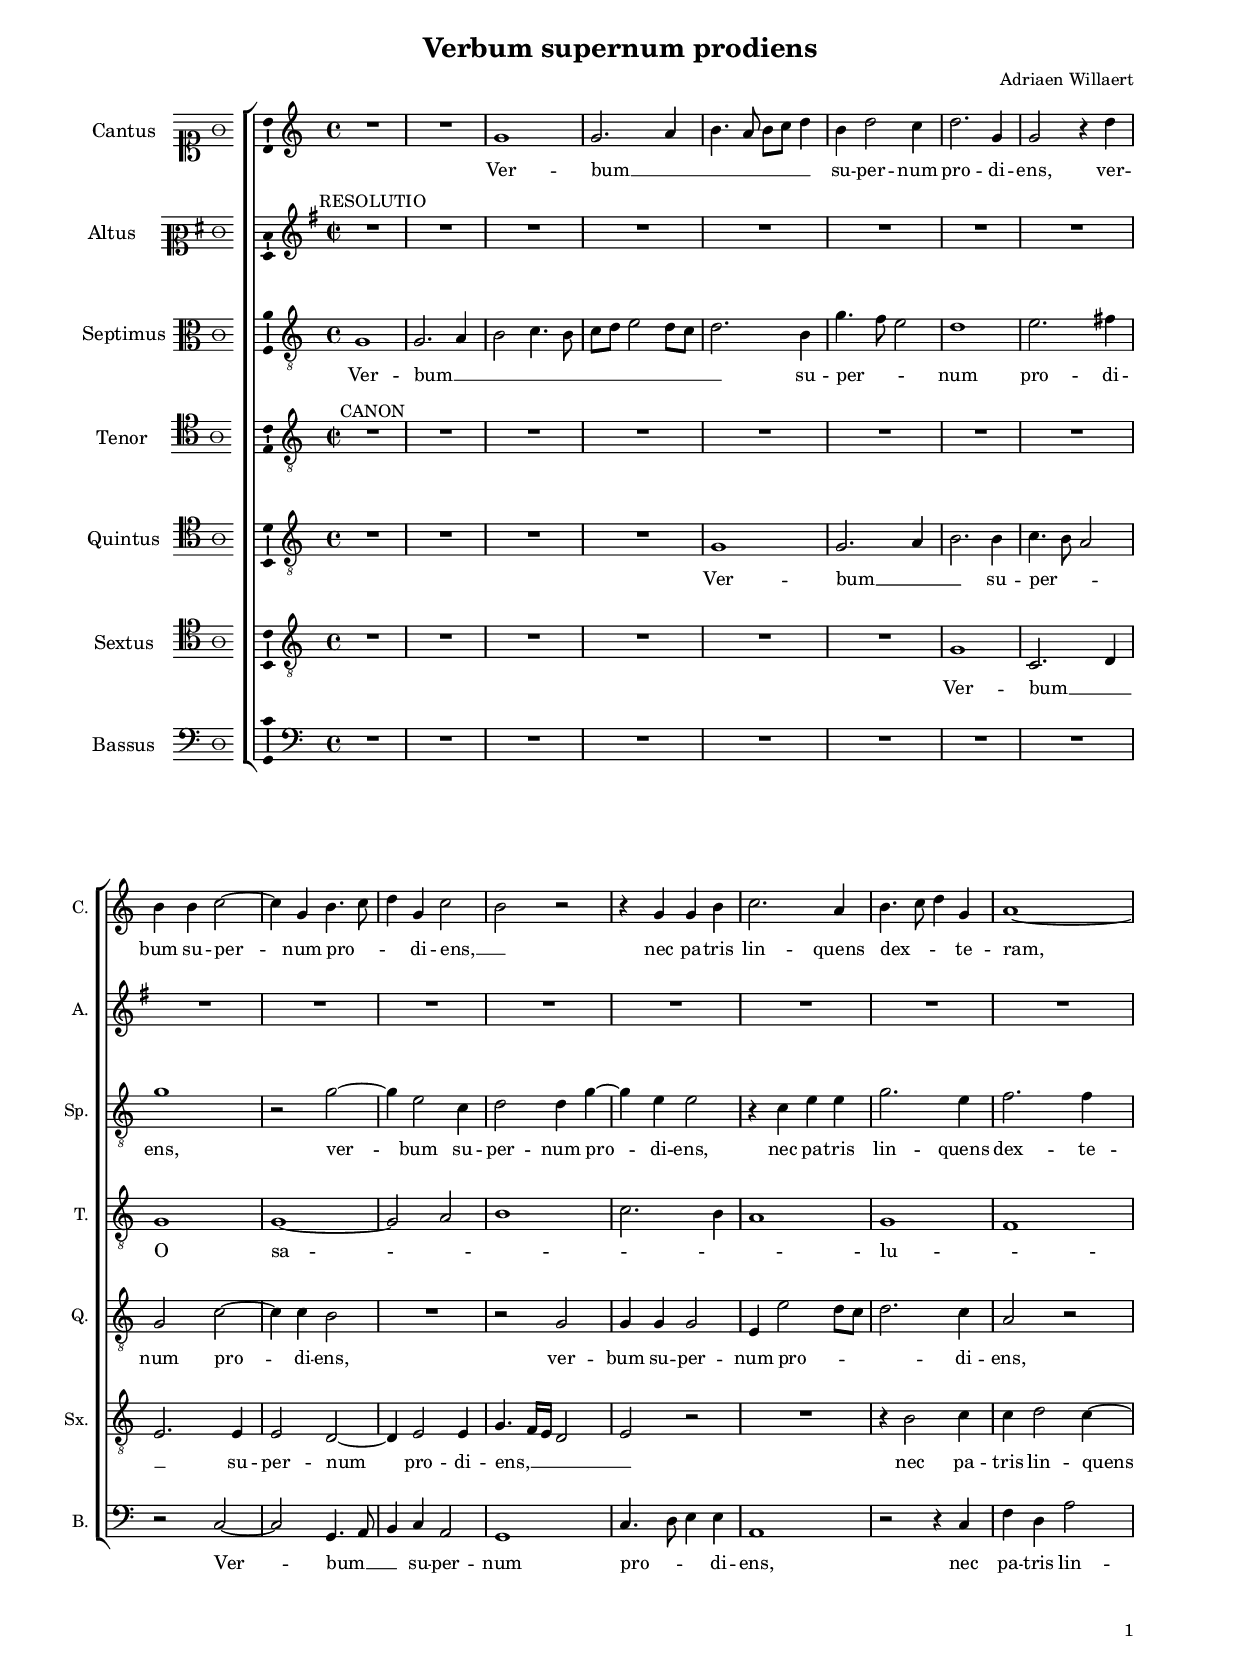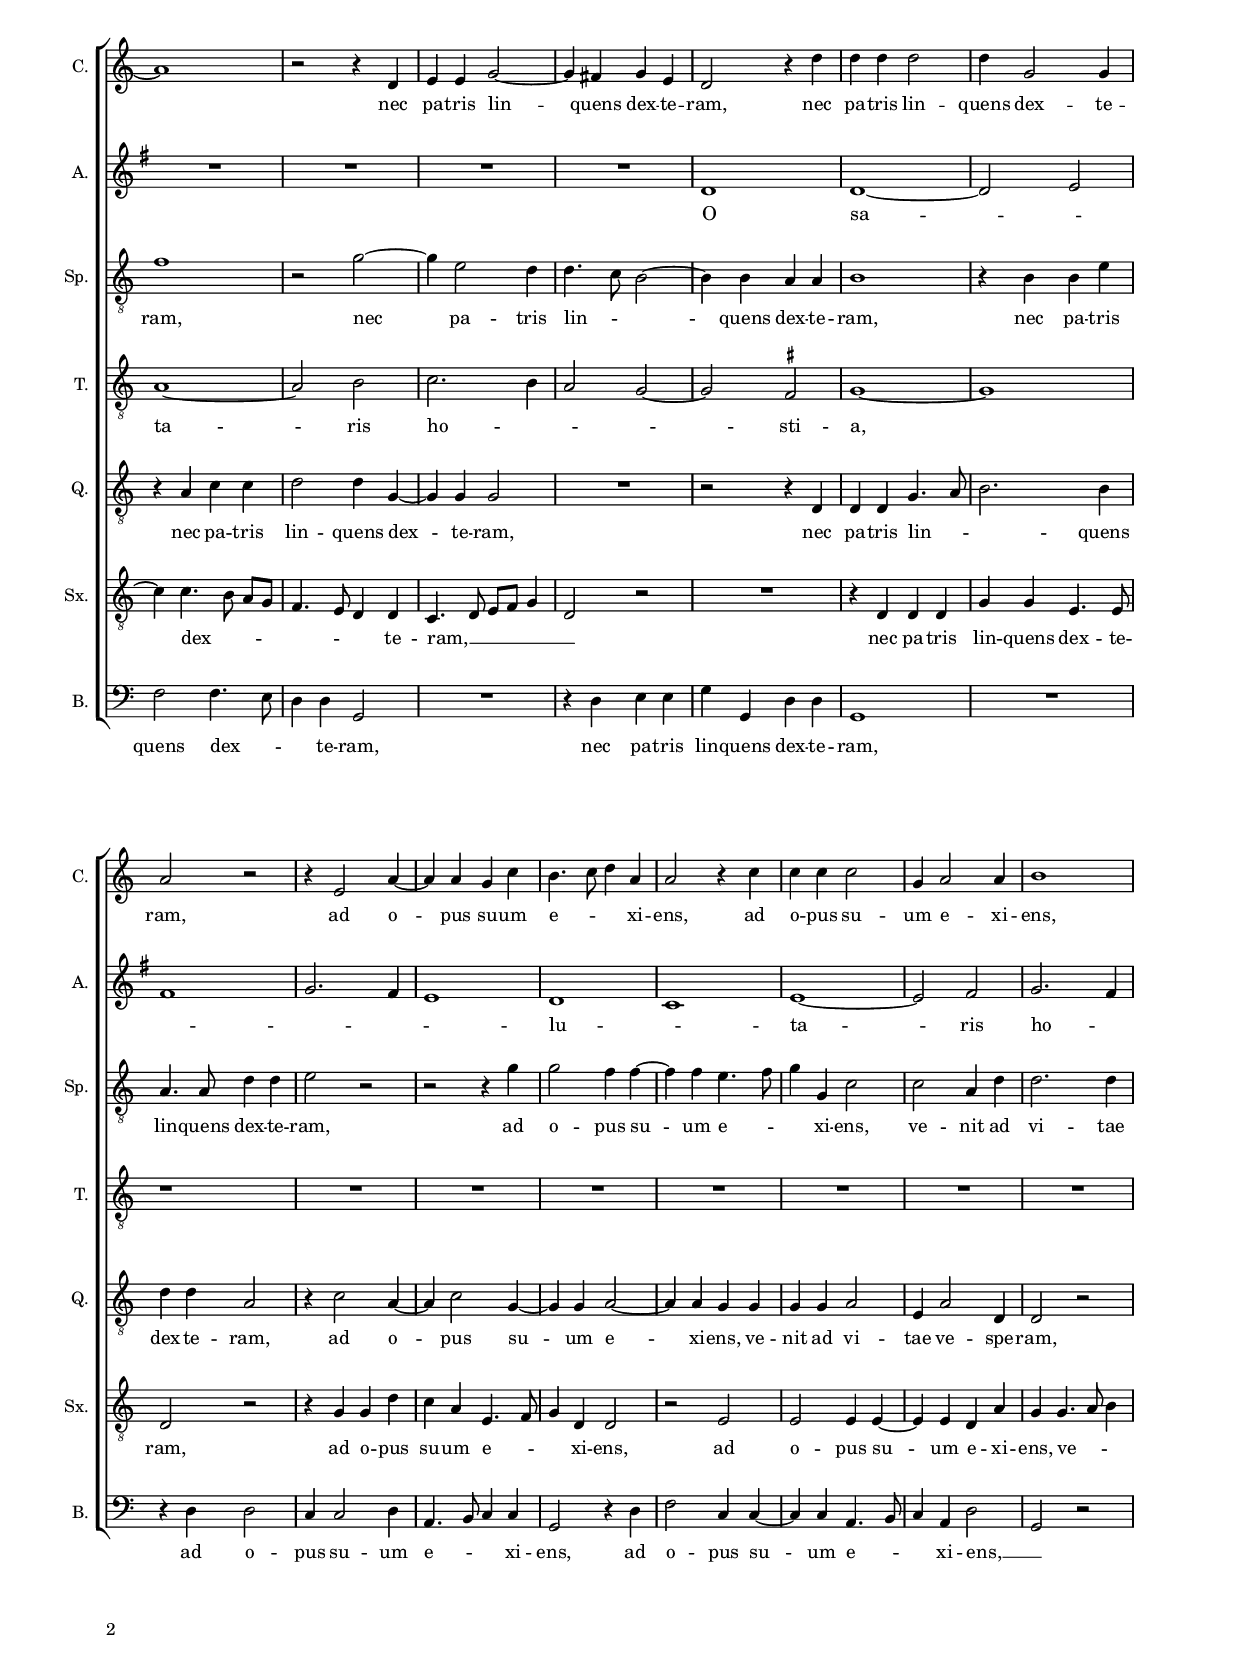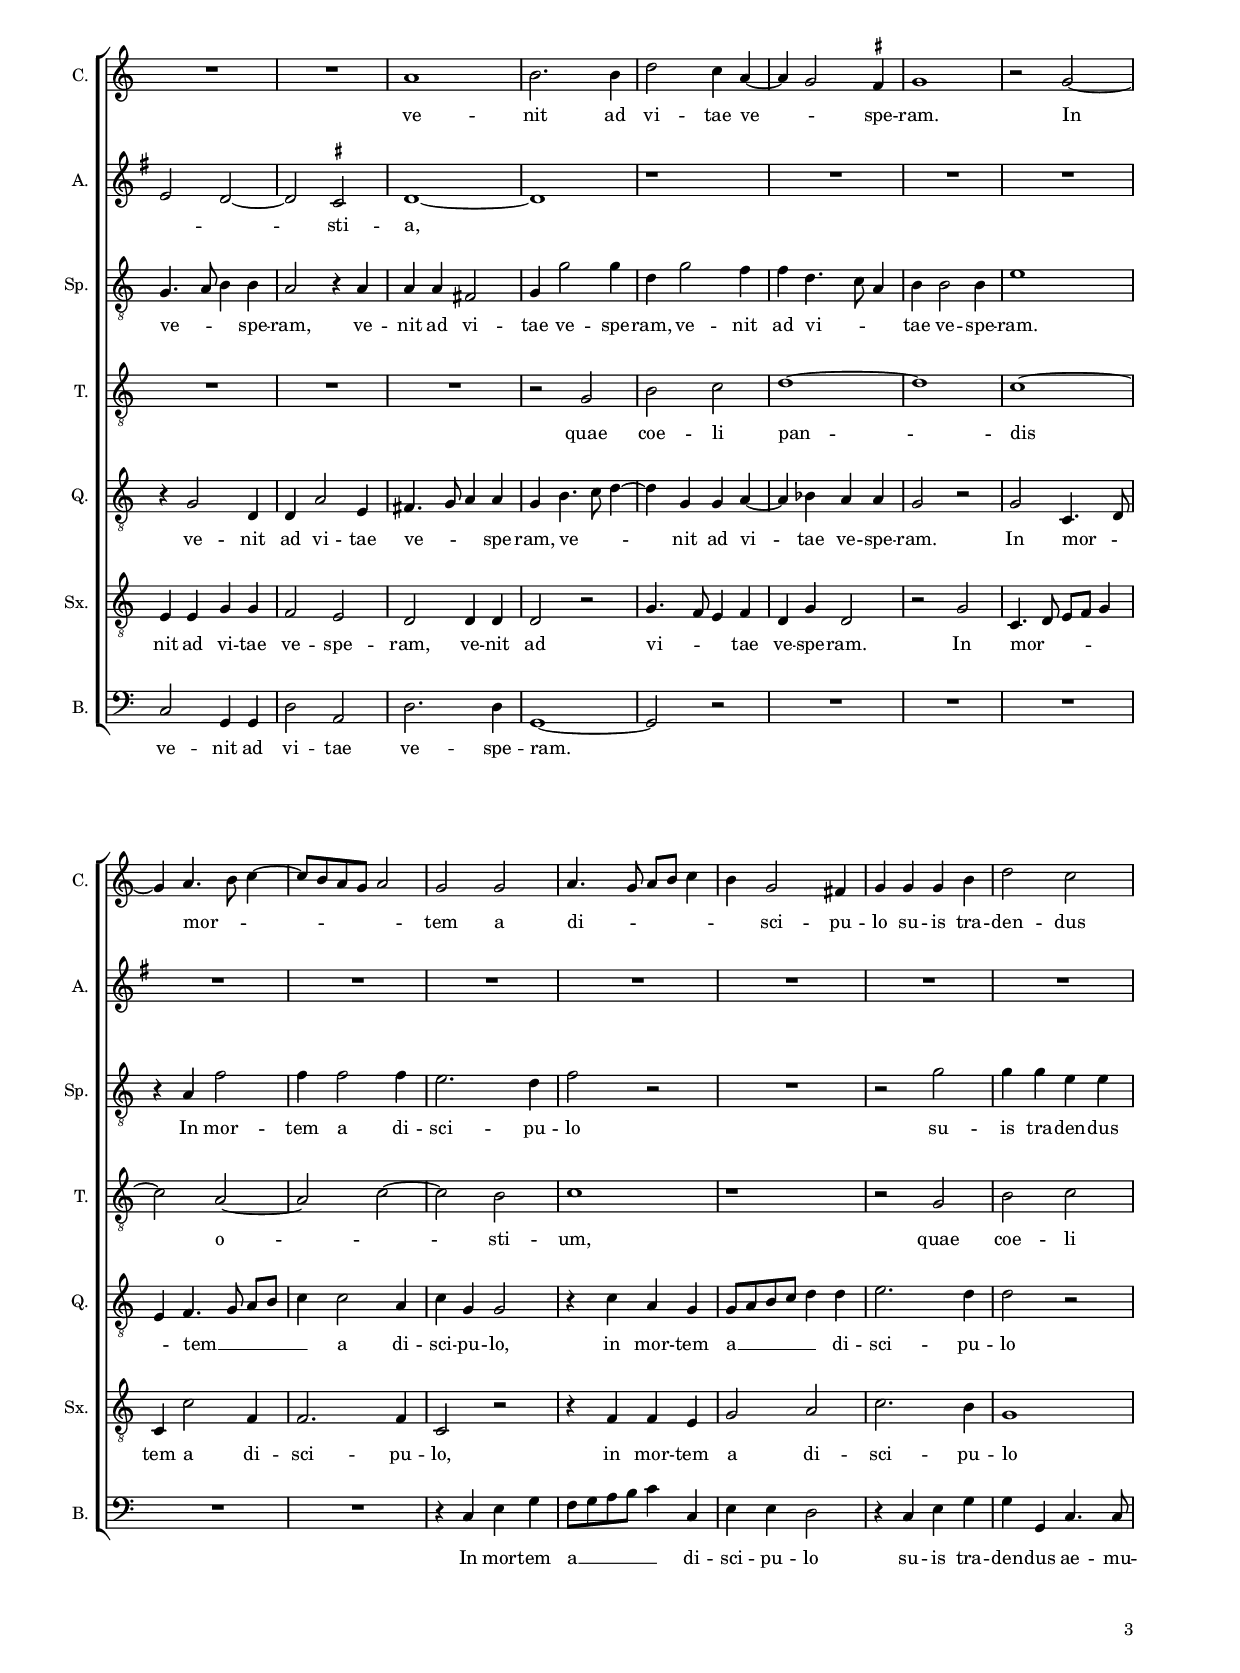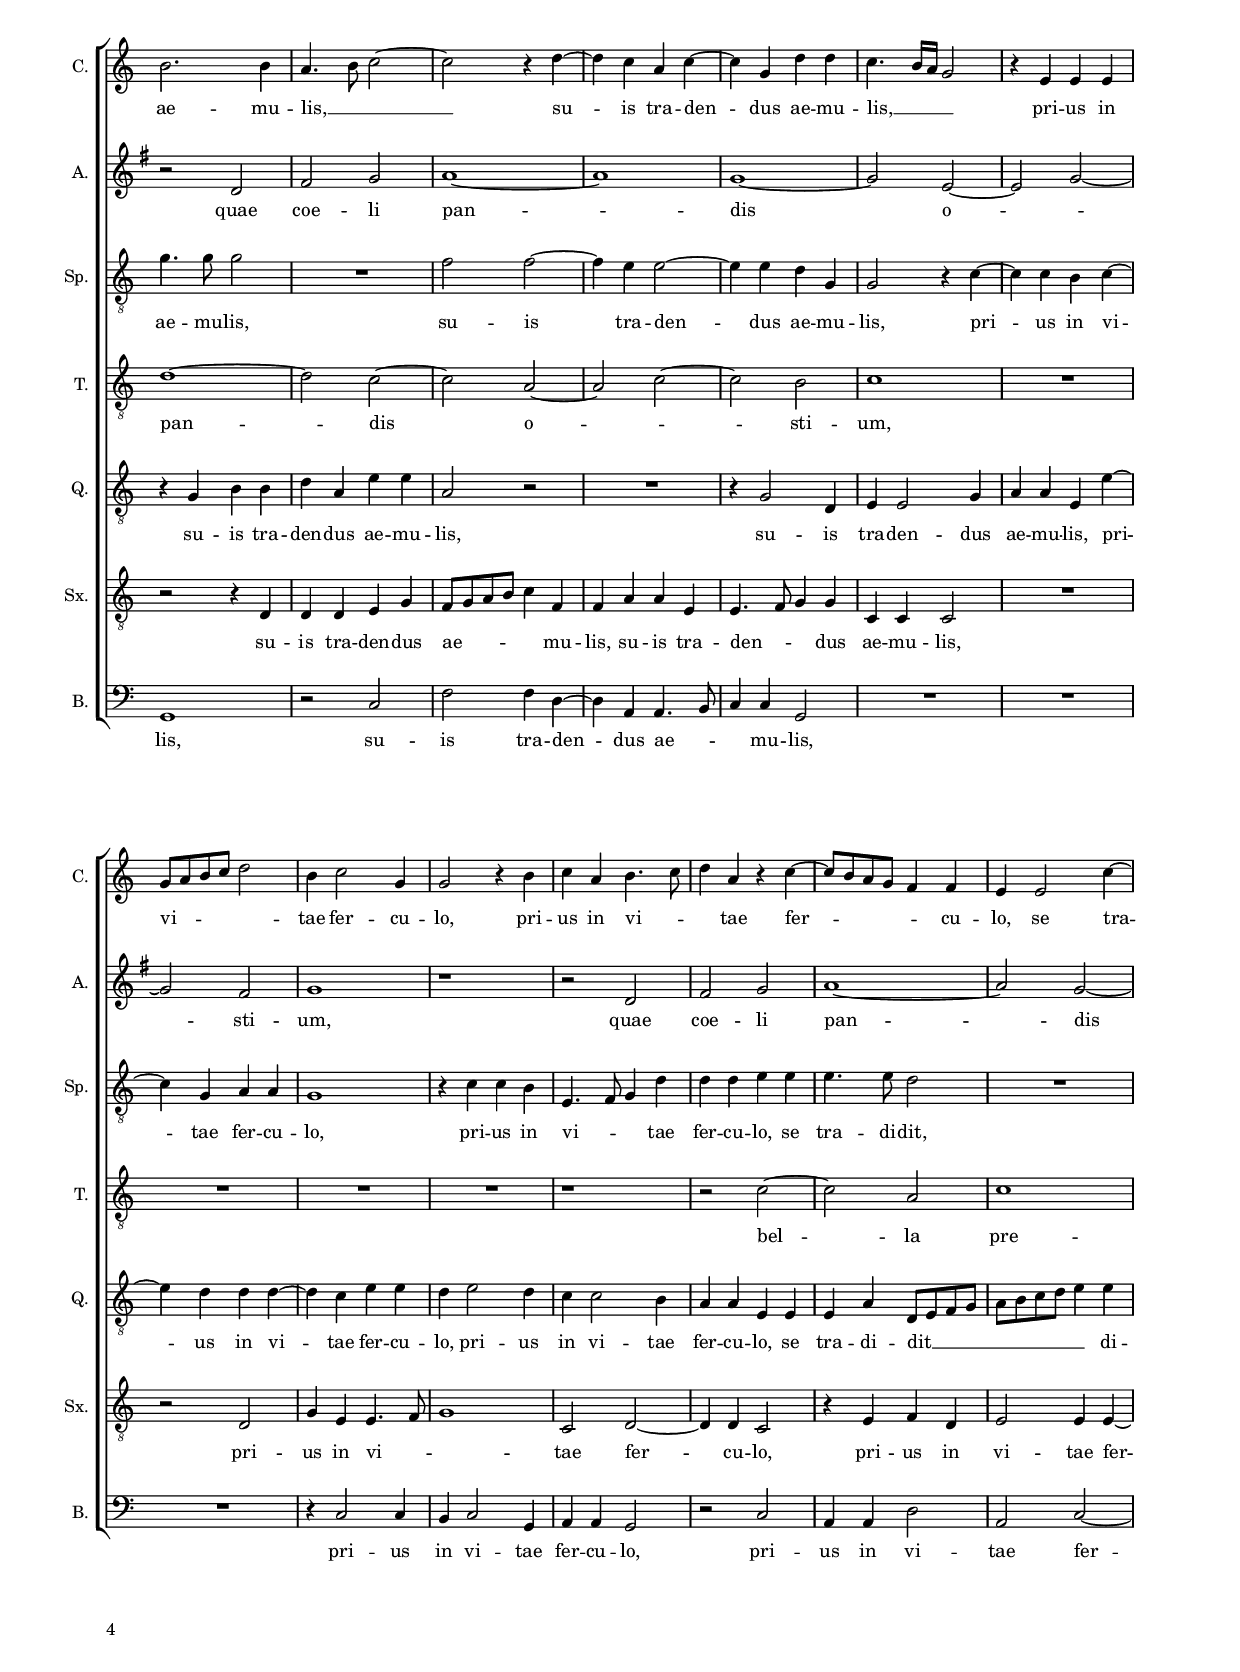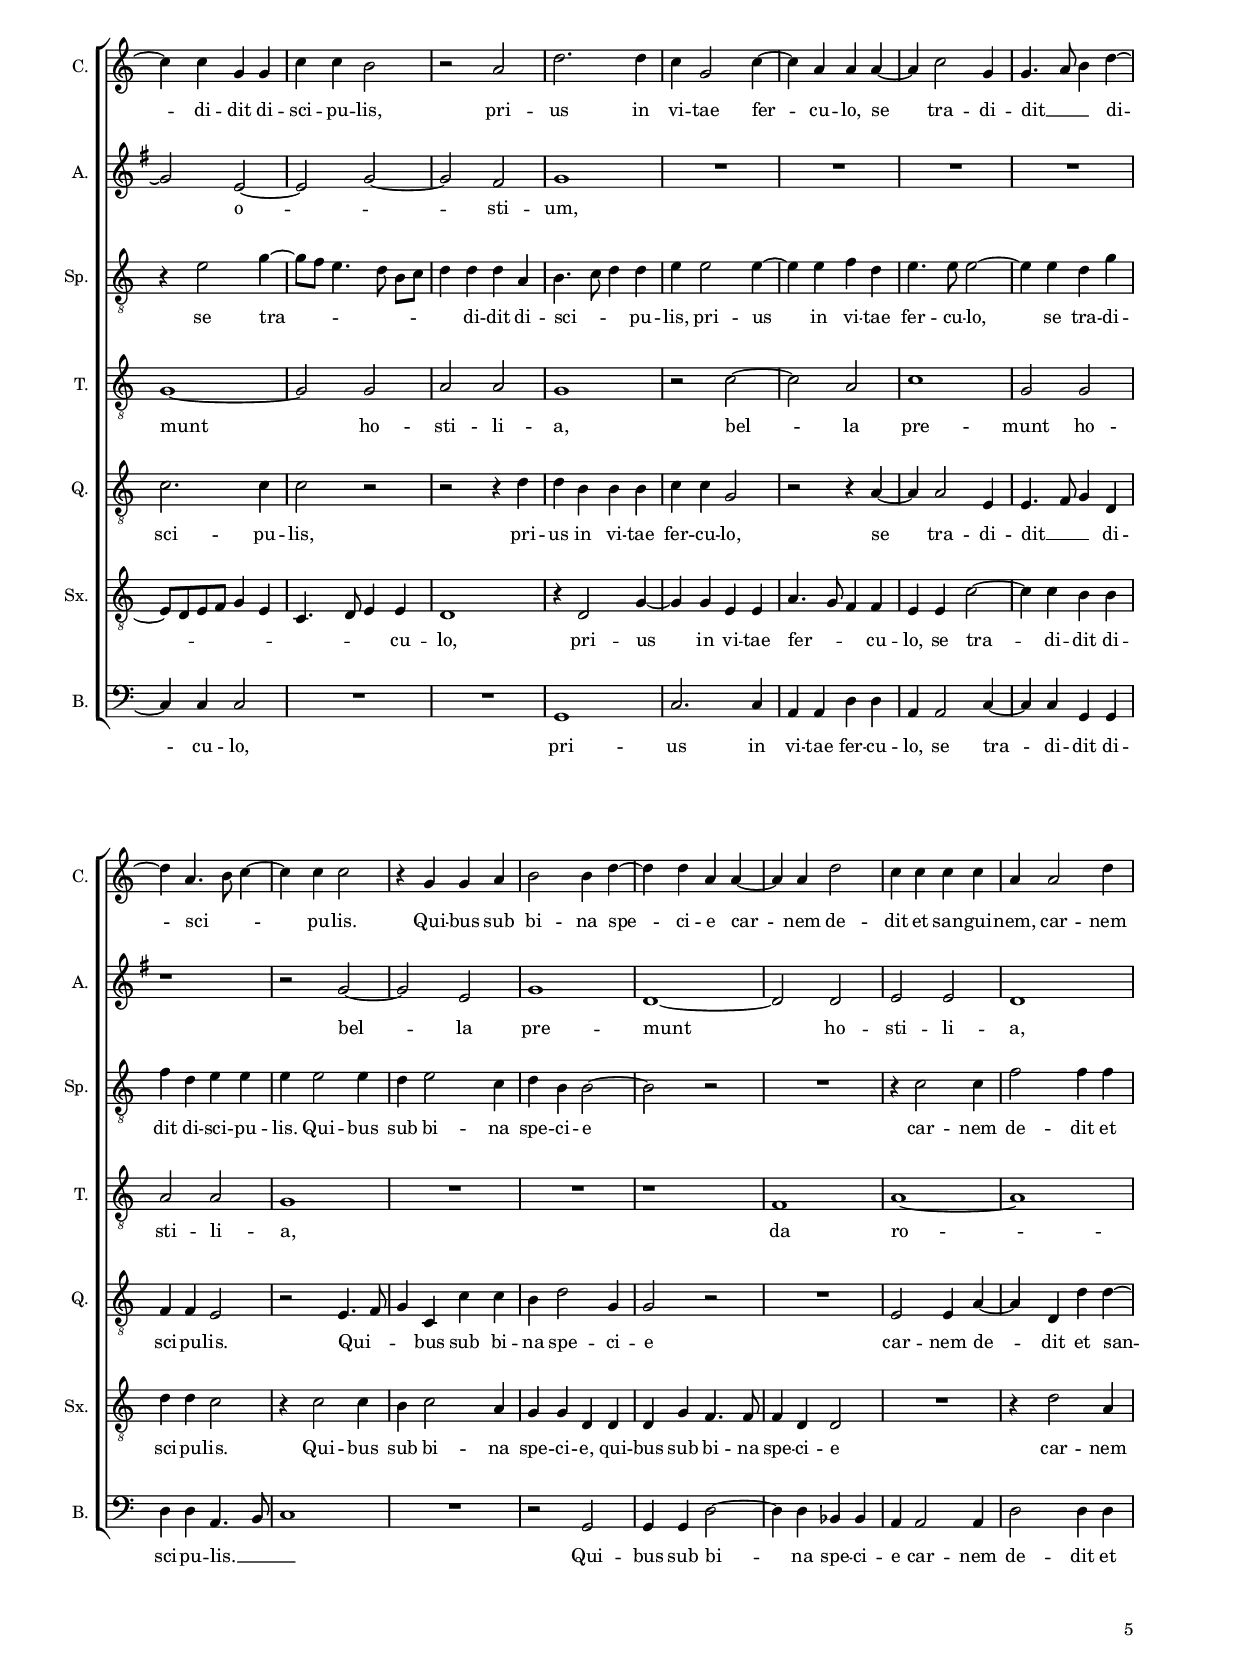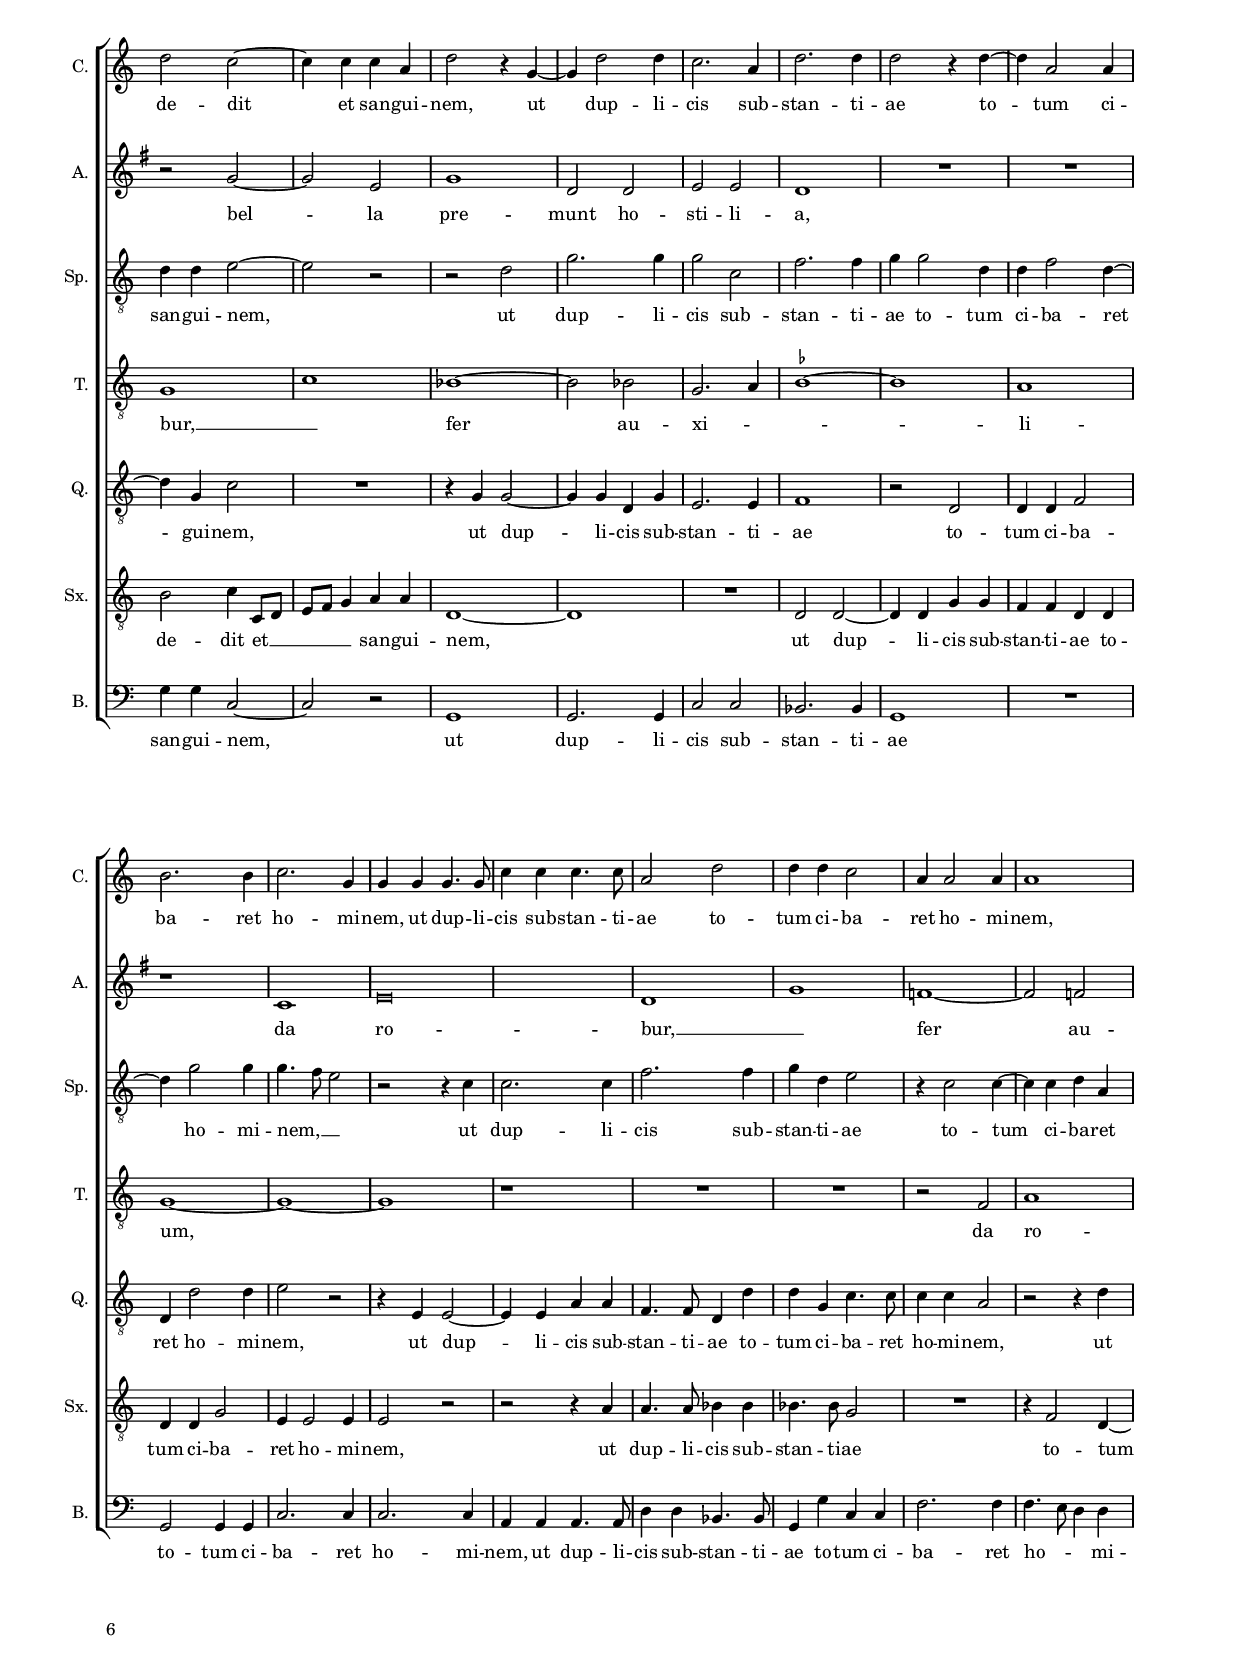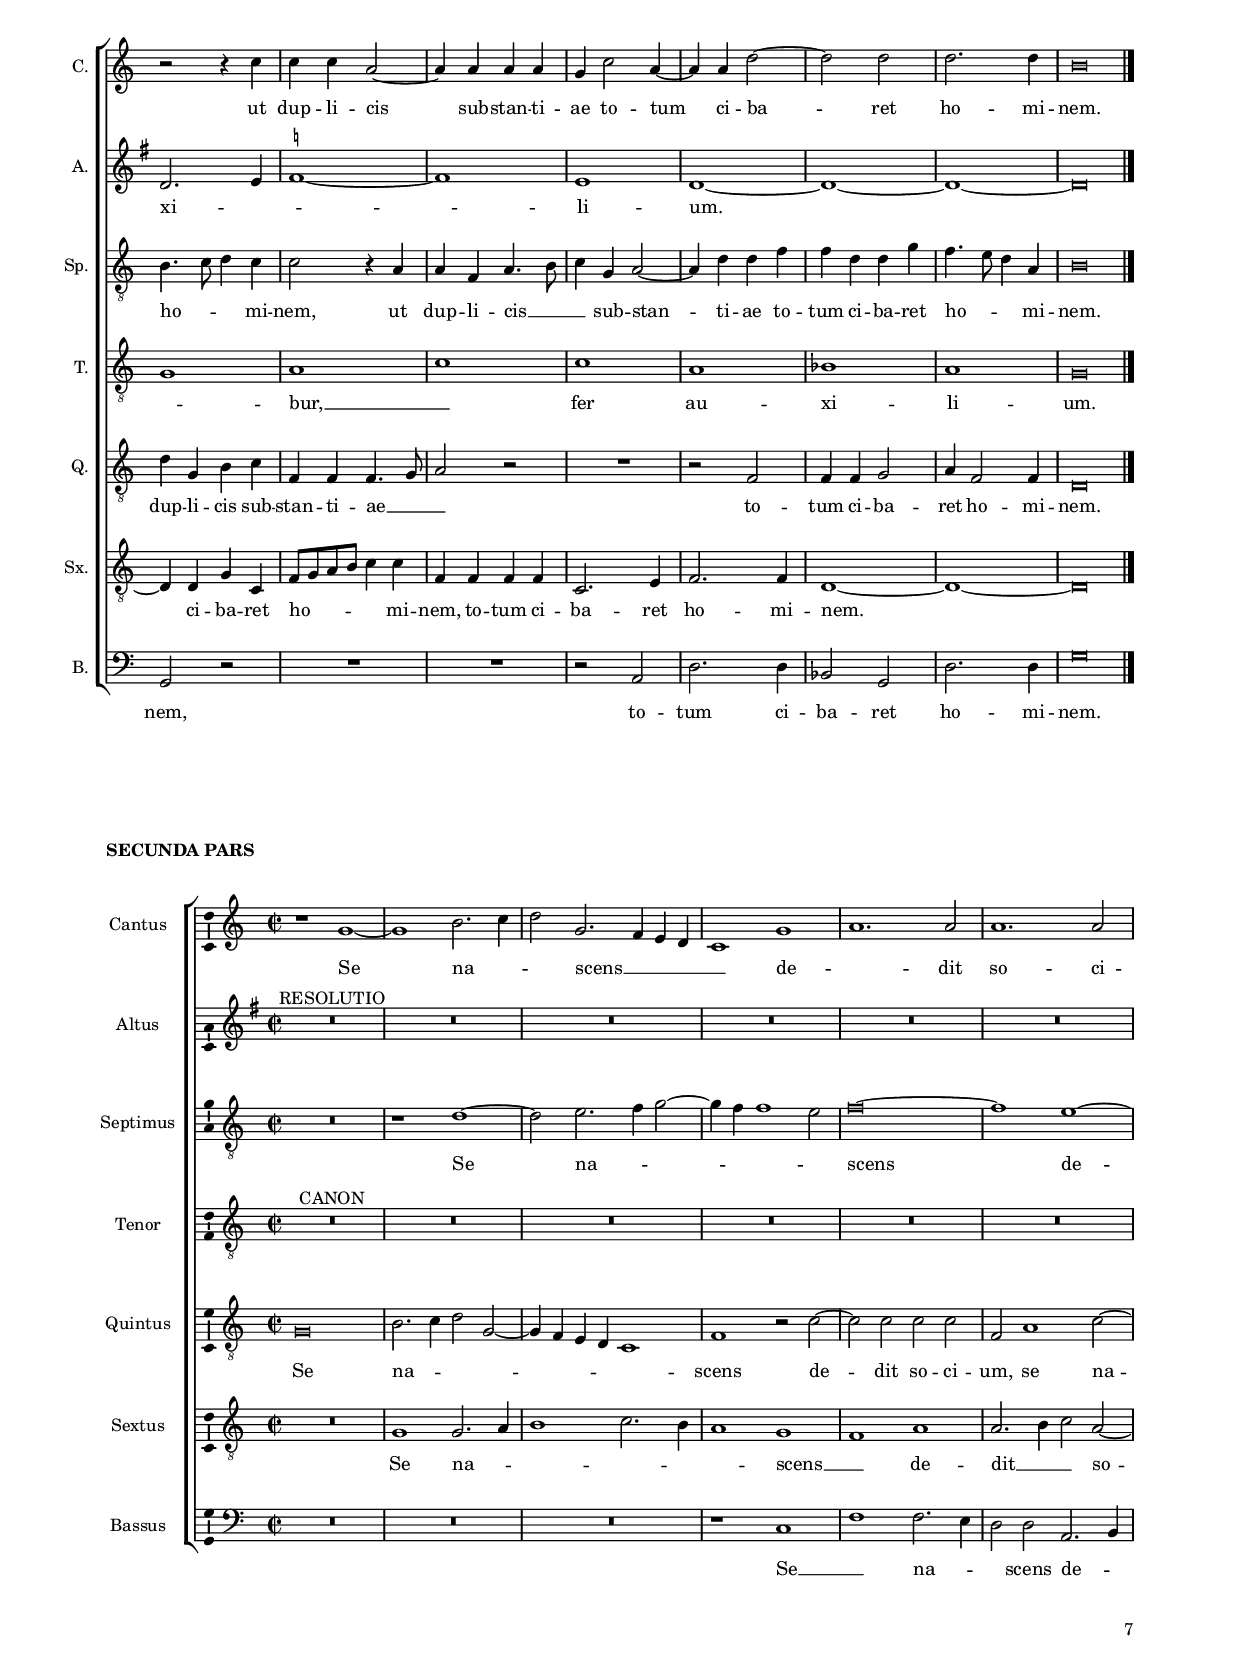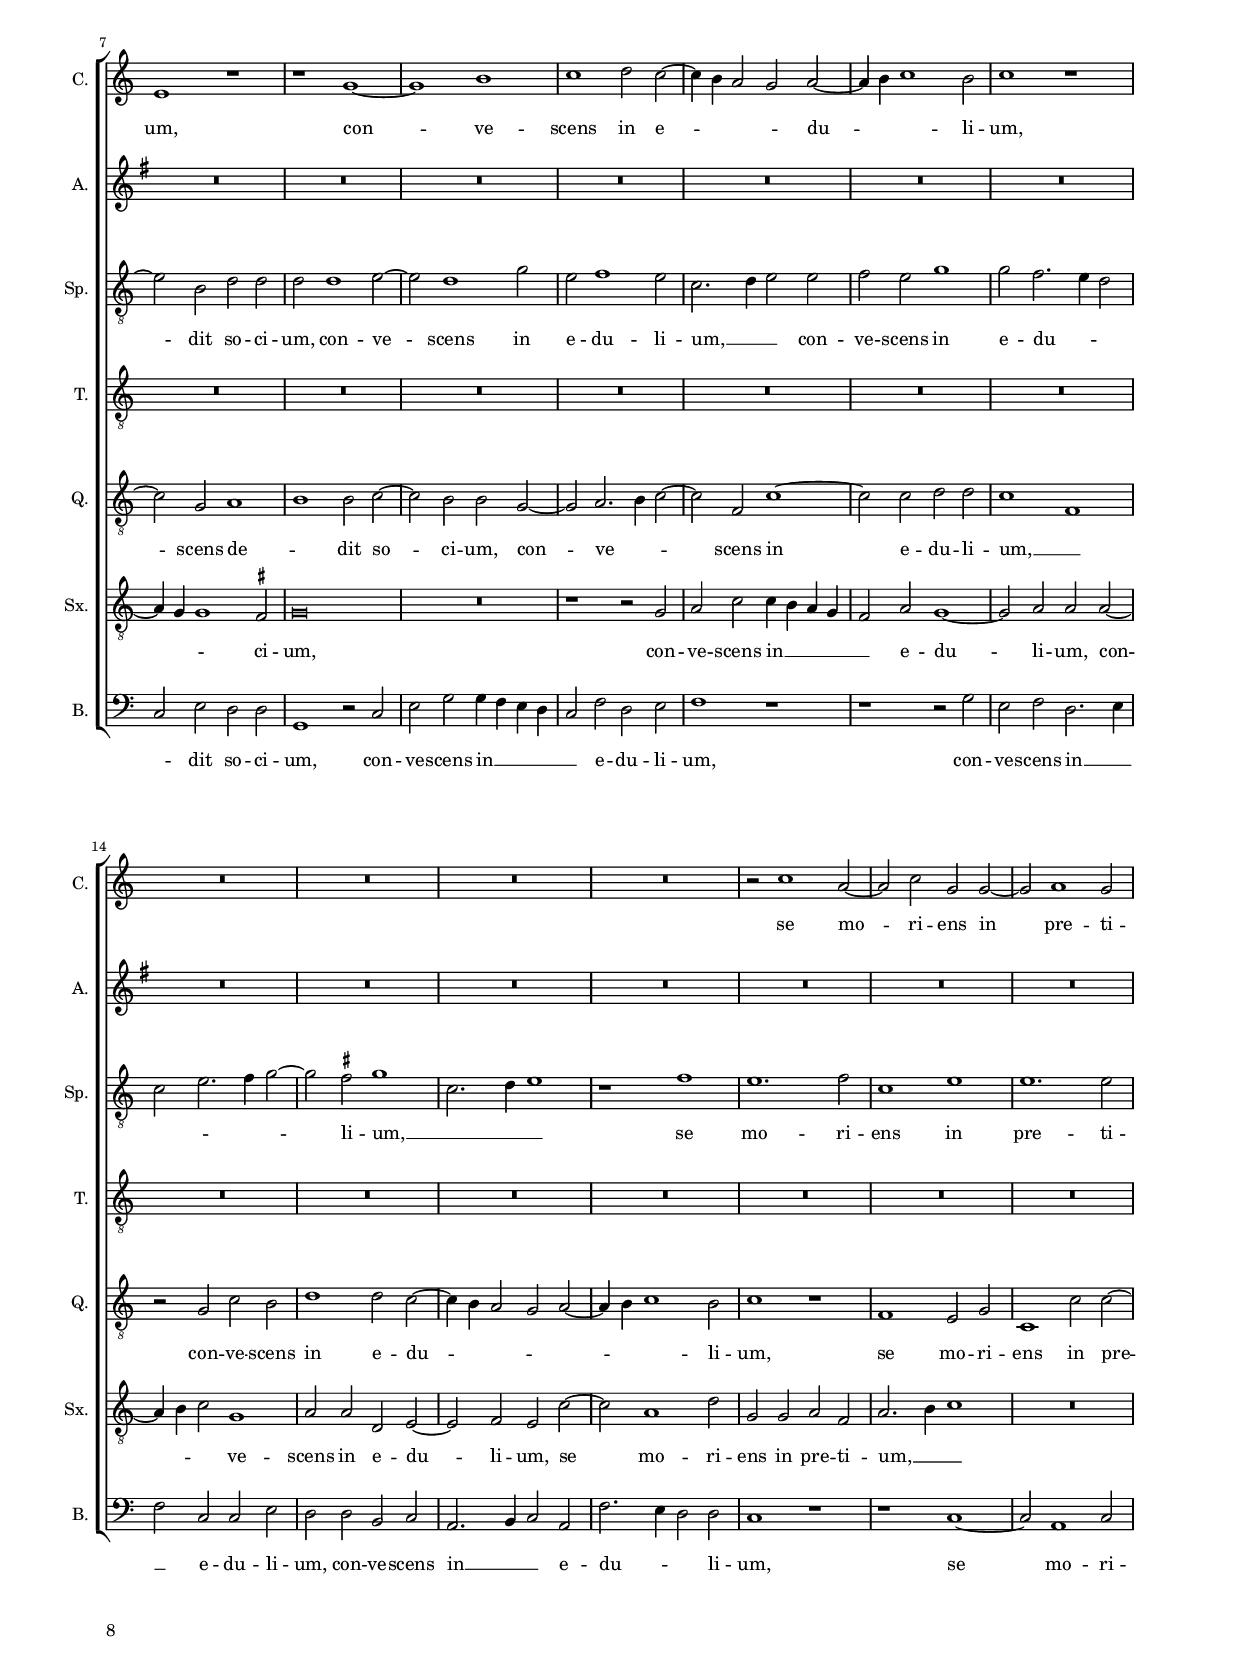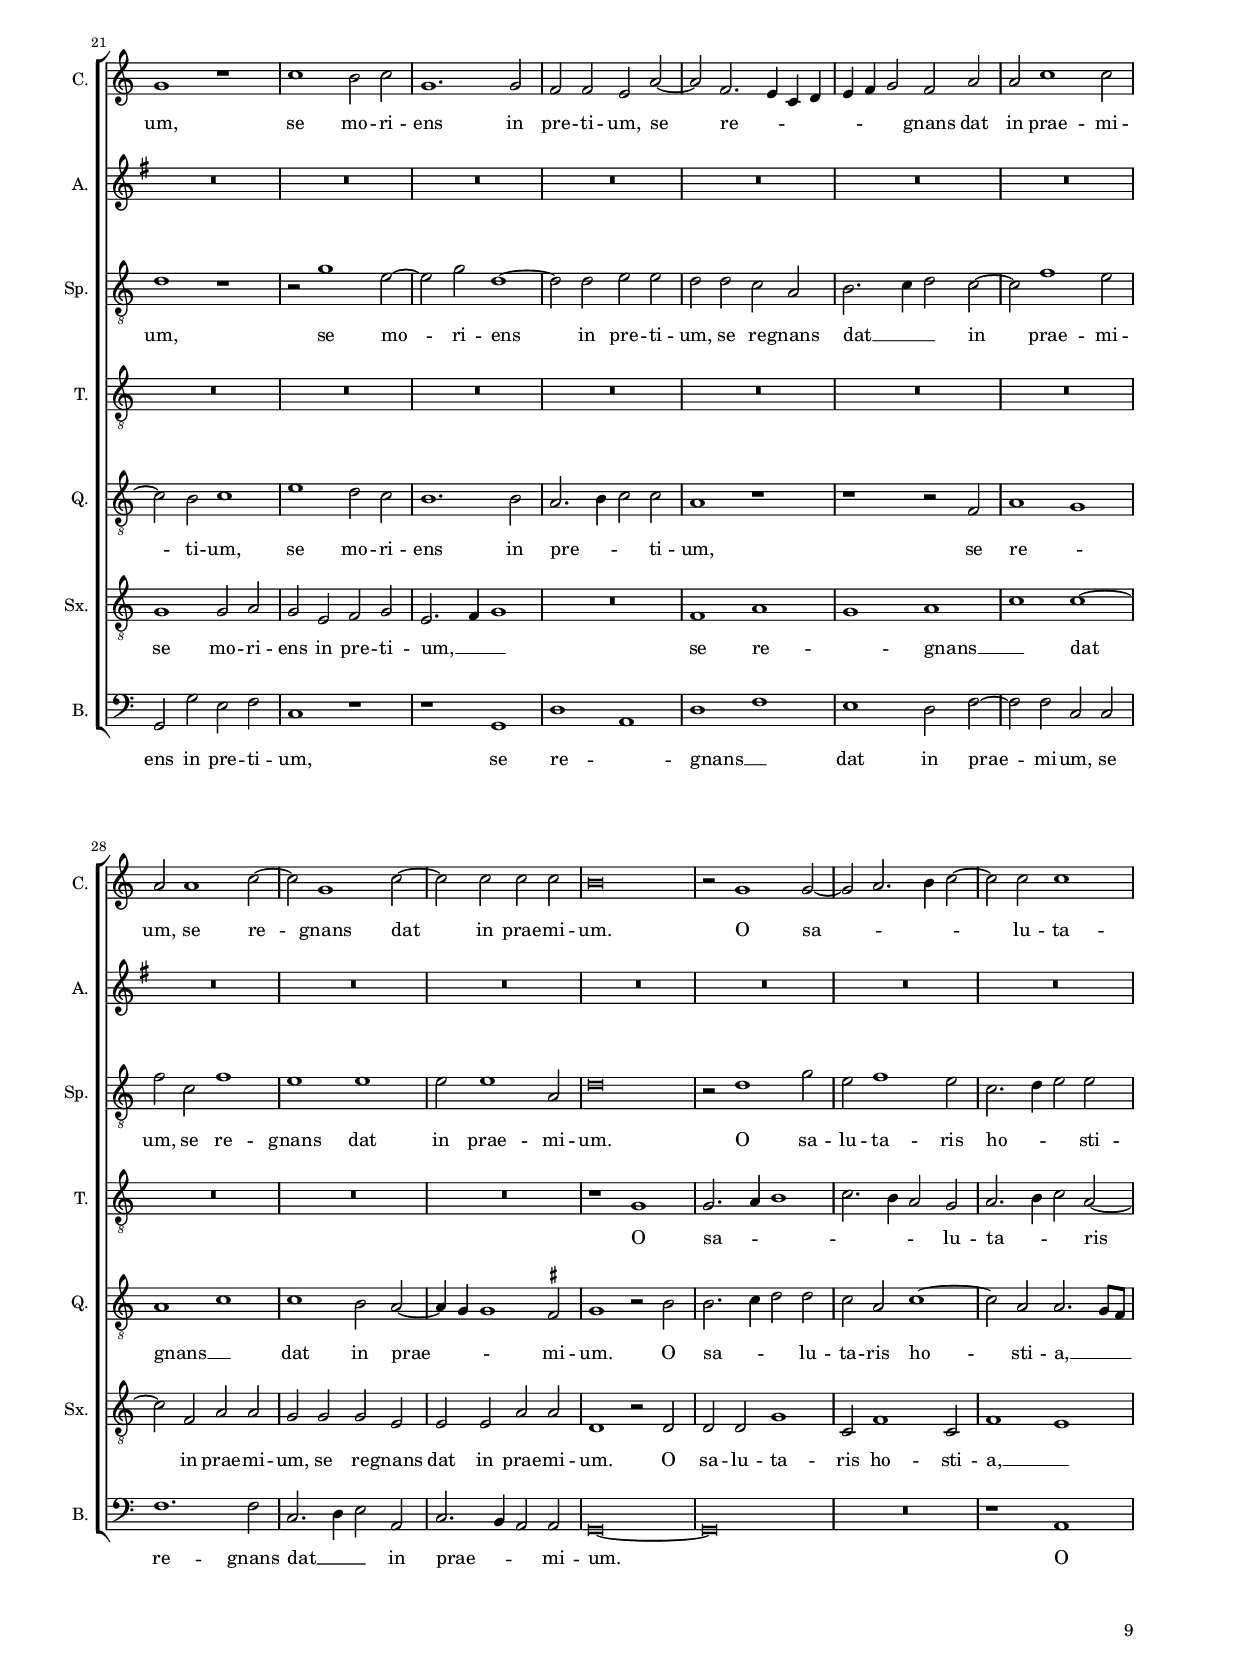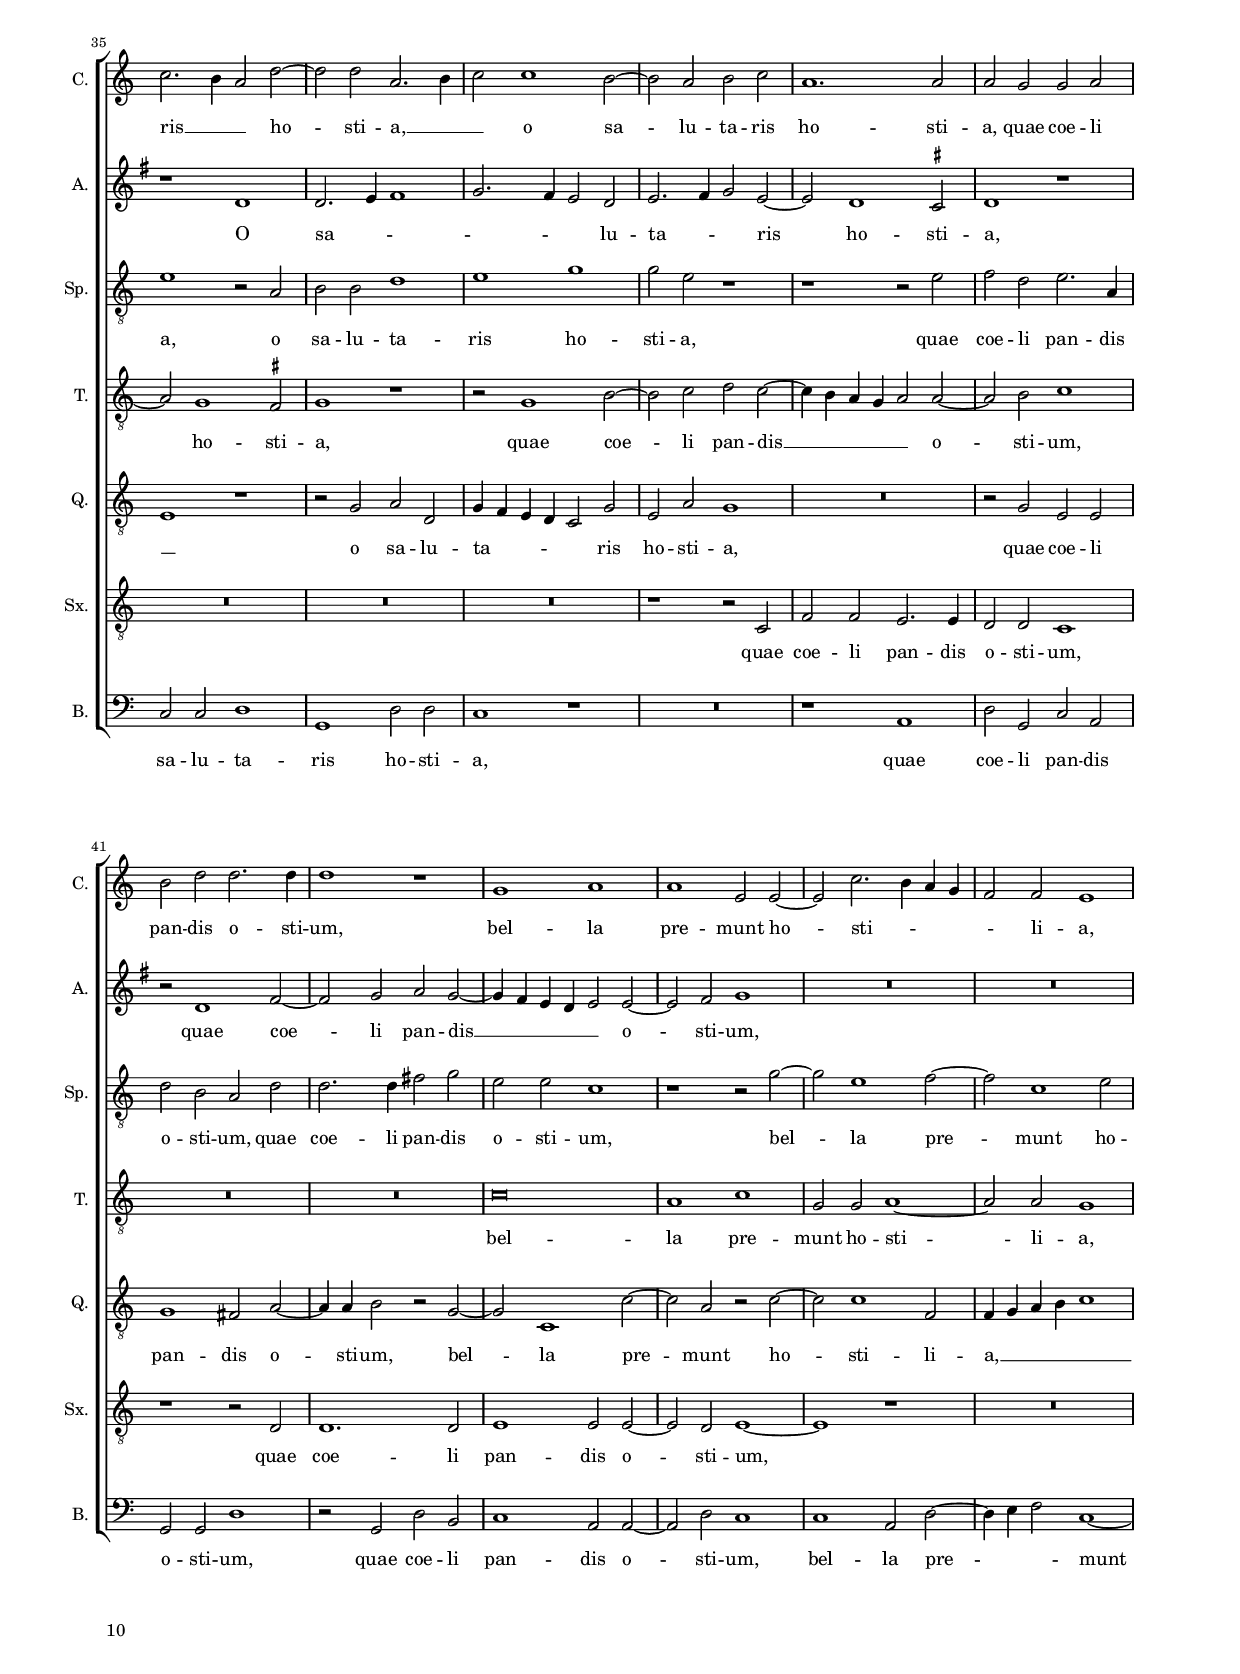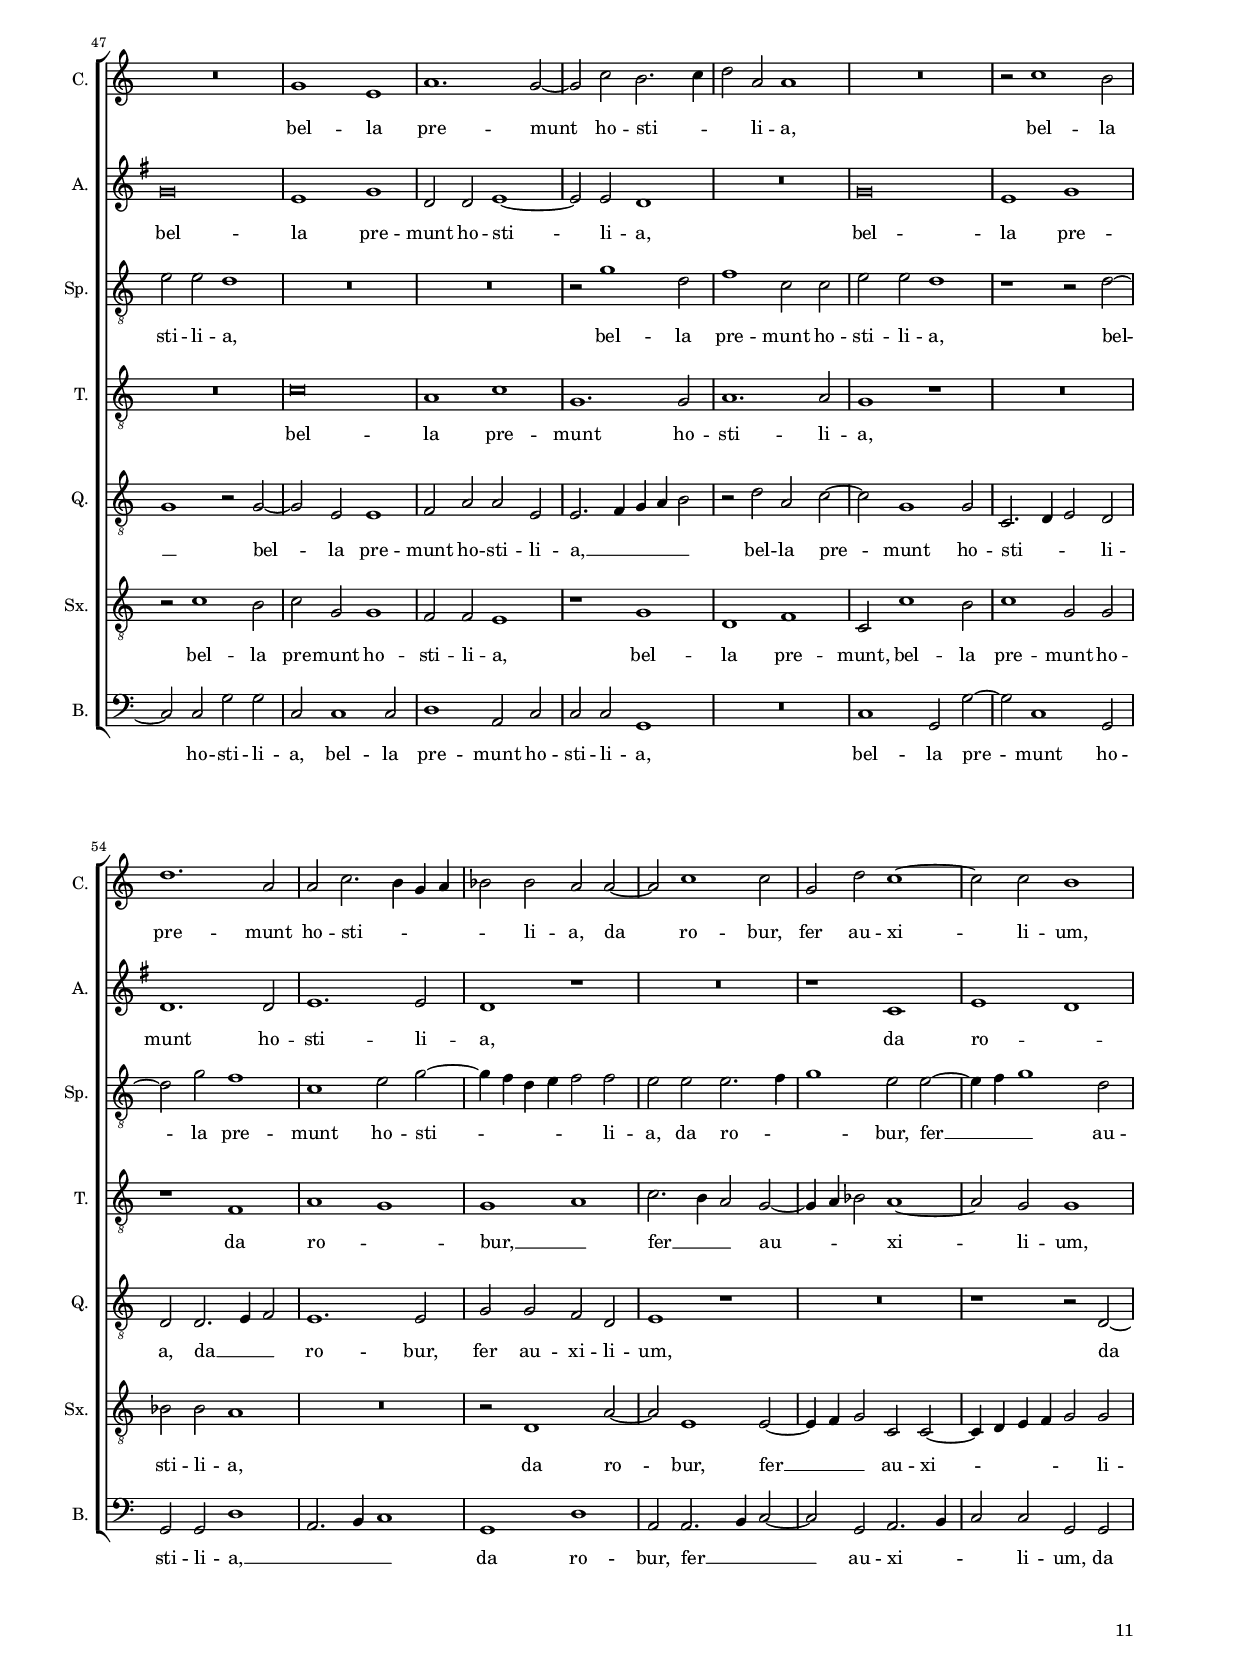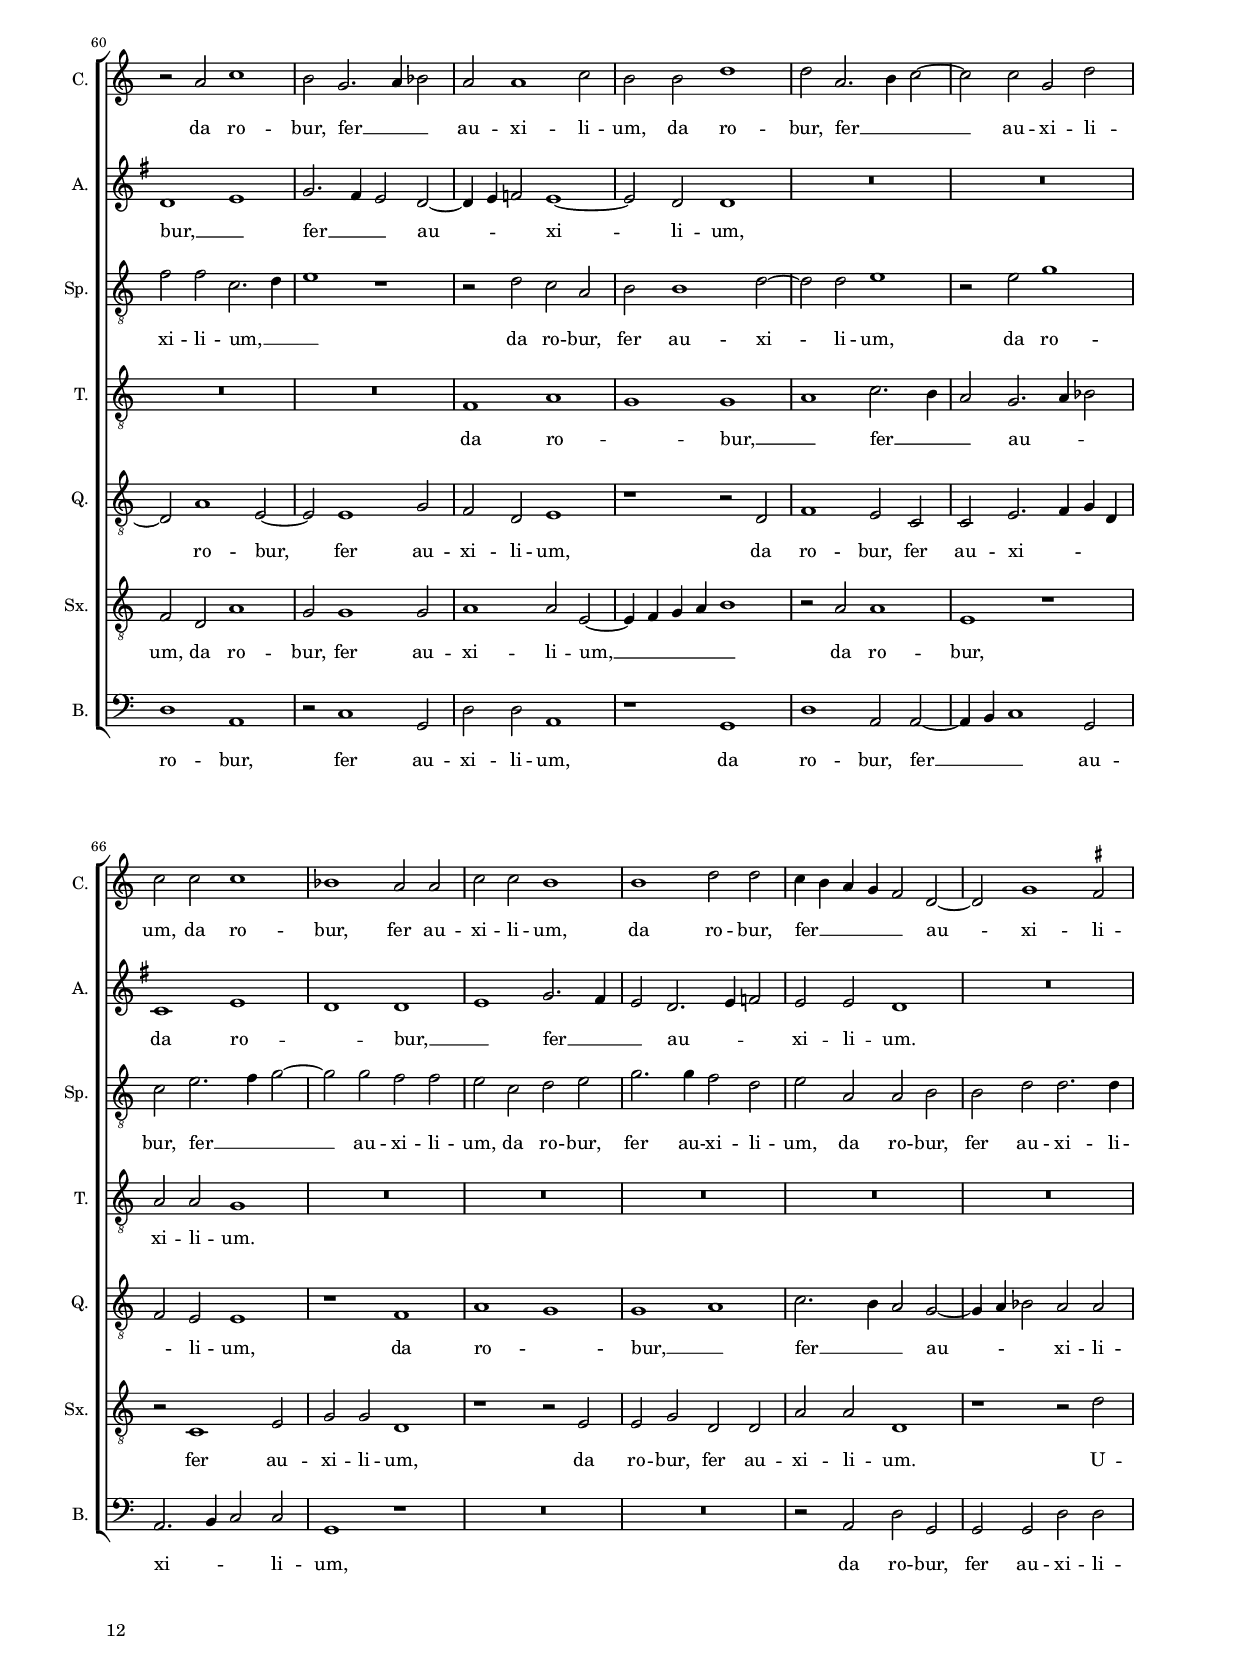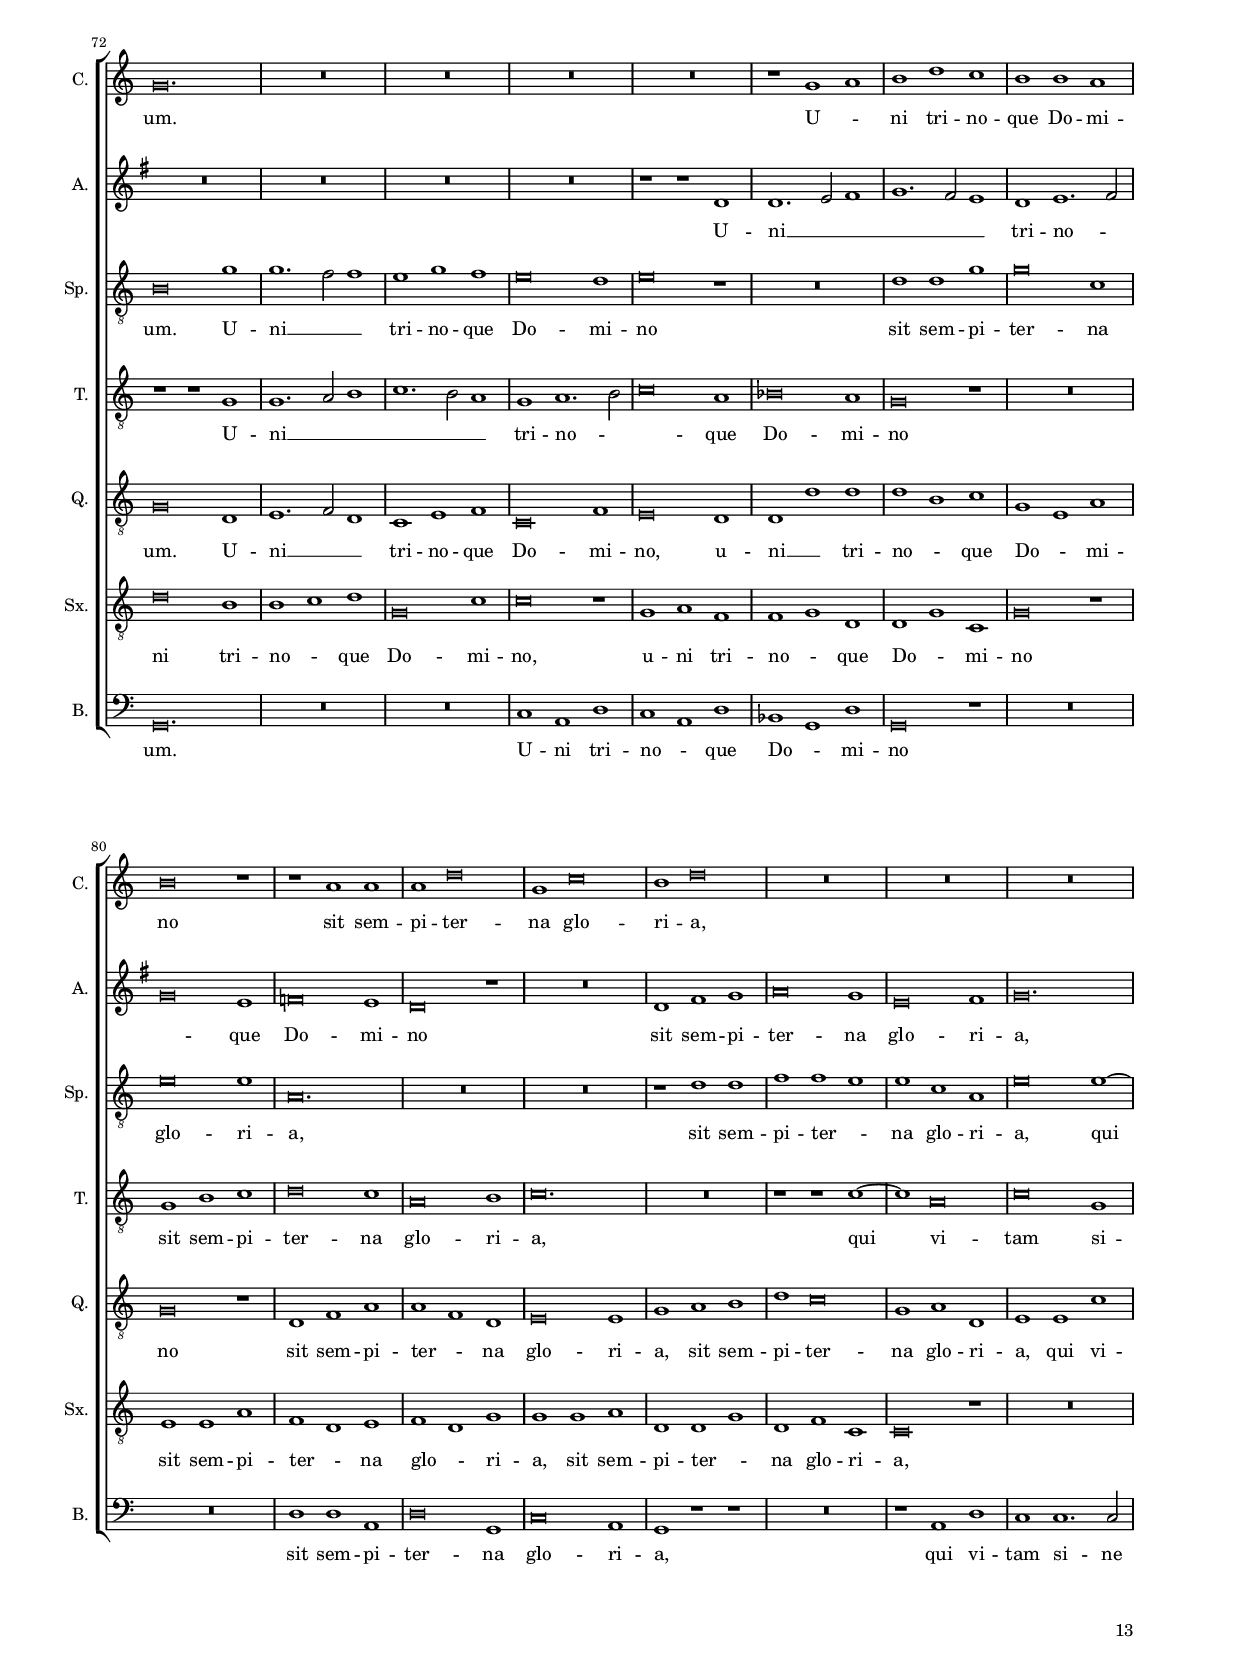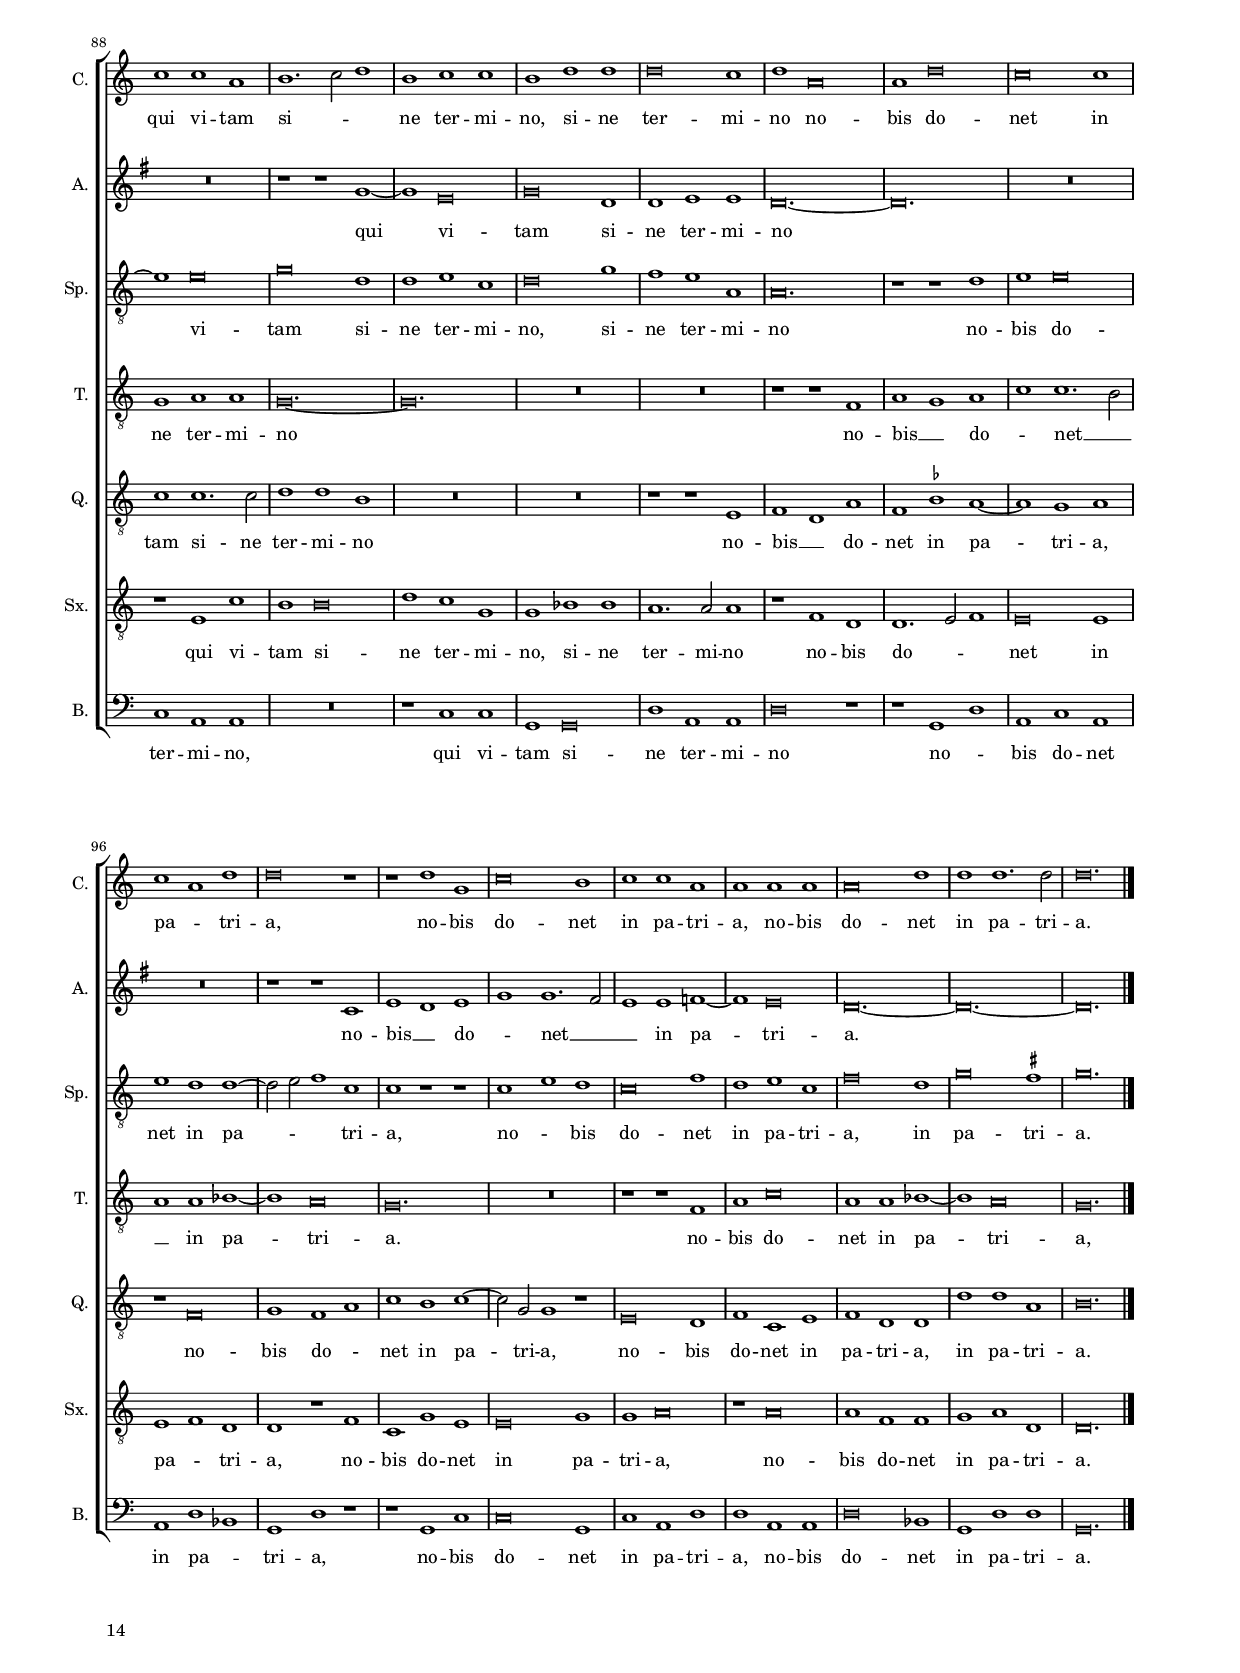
\header
{
  title="Verbum supernum prodiens"
  composer="Adriaen Willaert"
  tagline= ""
}

\version "2.18.2"
\language deutsch
#(set-global-staff-size 15)
% #(set-default-paper-size "letter")
#(ly:set-option 'point-and-click #f)


\paper
	{
	top-margin = 1.5 \cm
	bottom-margin = 1 \cm
	left-margin = 1.8 \cm
	right-margin = 1.8 \cm
	ragged-bottom = ##f
	ragged-last-bottom = ##t
	print-page-number = ##f
	system-system-spacing = #'((basic-distance . 17) (minimum-distance . 14) (padding . 6) (strechability . 250))
    oddFooterMarkup=\markup   \fill-line { "" \fromproperty #'page:page-number-string }
    evenFooterMarkup=\markup  \fill-line { \fromproperty #'page:page-number-string "" }
    last-bottom-spacing = #'((basic-distance . 12) (minimum-distance . 7) (padding . 4))
%	systems-per-page = 3
%	min-systems-per-page = 3
	}


global = {
    % \set Staff.autoBeaming = ##f
    \set Score.tempoHideNote = ##t
    \tempo 4 = 110
	}

ficta = { \once \set suggestAccidentals = ##t }
	
forget = #(define-music-function (parser location music) (ly:music?) #{
	\accidentalStyle forget
	$music
	\accidentalStyle default
	#})


%\mark \markup { \fontsize #-3 \note  #"1" #1 = \fontsize #-3 \note #"1." #1 }


incipitcantus = \markup { \score {
	{
	\set Staff.instrumentName = \markup { \fontsize #1 "Cantus" }
    \key c \major
	\clef soprano
    \override Staff.TimeSignature.style = #'mensural \time 3/2
    s1 \bar ""
	}
	\layout  {
	raggedright = ##t
	indent = 1.6 \cm
	line-width = 2.2 \cm
    % \context { \Staff \remove Time_signature_engraver }
	\override Staff.Clef.Y-extent = #'(0 . 0)
	}} \hspace #1 }

      
incipitaltus = \markup { \score {
	{
	\set Staff.instrumentName = \markup { \fontsize #1 "Altus" }
	\key g \major
	\clef mezzosoprano
    \override Staff.TimeSignature.style = #'mensural \time 3/2
	s4 \bar ""
	}
	\layout  {
	raggedright = ##t
	indent = 1.6 \cm
	line-width = 2.2 \cm
    % \context { \Staff \remove Time_signature_engraver }
	\override Staff.Clef.Y-extent = #'(0 . 0)
	}} \hspace #1 }

    
incipitseptimus = \markup { \score {
	{
	\set Staff.instrumentName = \markup { \fontsize #1 "Septimus" }
	\key c \major
	\clef alto
    \override Staff.TimeSignature.style = #'mensural \time 3/2
	s4 \bar ""
	}
	\layout  {
	raggedright = ##t
	indent = 1.6 \cm
	line-width = 2.2 \cm
    %\context { \Staff \remove Time_signature_engraver }
	\override Staff.Clef.Y-extent = #'(0 . 0)
	}} \hspace #1 }
    

incipittenor = \markup { \score {
	{
	\set Staff.instrumentName = \markup { \fontsize #1 "Tenor" }
	\key c \major
	\clef tenor
    \override Staff.TimeSignature.style = #'mensural \time 3/2
	s4 \bar ""
	}
	\layout  {
	raggedright = ##t
	indent = 1.6 \cm
	line-width = 2.2 \cm
    %\context { \Staff \remove Time_signature_engraver }
	\override Staff.Clef.Y-extent = #'(0 . 0)
	}} \hspace #1 }
    

incipitquintus = \markup { \score {
	{
	\set Staff.instrumentName = \markup { \fontsize #1 "Quintus" }
	\key c \major
	\clef tenor
    \override Staff.TimeSignature.style = #'mensural \time 3/2
	s4 \bar ""
	}
	\layout  {
	raggedright = ##t
	indent = 1.6 \cm
	line-width = 2.2 \cm
    %\context { \Staff \remove Time_signature_engraver }
	\override Staff.Clef.Y-extent = #'(0 . 0)
	}} \hspace #1 }

      
incipitsextus = \markup { \score {
	{
	\set Staff.instrumentName = \markup { \fontsize #1 "Sextus" }
	\key c \major
	\clef tenor
    \override Staff.TimeSignature.style = #'mensural \time 3/2
	s4 \bar ""
	}
	\layout  {
	raggedright = ##t
	indent = 1.6 \cm
	line-width = 2.2 \cm
    %\context { \Staff \remove Time_signature_engraver }
	\override Staff.Clef.Y-extent = #'(0 . 0)
	}} \hspace #1 }

      
incipitbassus = \markup { \score {
	{
	\set Staff.instrumentName = \markup { \fontsize #1 "Bassus" }
	\key c \major
    \override Staff.TimeSignature.style = #'mensural \time 3/2
	\clef bass
	s4 \bar ""
	}
	\layout  {
	raggedright = ##t
	indent = 1.6 \cm
	line-width = 2.2 \cm
    %\context { \Staff \remove Time_signature_engraver }
	\override Staff.Clef.Y-extent = #'(0 . 0)
	}} \hspace #1 }


cantus =  \relative c''
	{
    \time 4/4
	R1
    R1
	g1 
    g2. a4
%5
	h4. a8 h[ c] d4 |
    h4 d2 c4
	d2. g,4 
    g2 r4 d'
	h4 h c2~ 
%10
    c4 g4 h4. c8 |
	d4 g, c2 
    h2 r
	r4 g g h 
    c2. a4
%15
	h4. c8 d4 g,
    a1~
	a1 
    r2 r4 d,
	e4 e g2~
%20
    g4 fis4 g4 e |
	d2 r4 d' 
    d4 d d2
	d4 g,2 g4 
    a2 r
%25
	r4 e2 a4~ |
	a4 a g c
	h4. c8 d4 a
	a2 r4 c
	c4 c c2
%30
	g4 a2 a4 |
	h1
	R1
	R1
	a1
%35
	h2. h4 |
	d2 c4 a~
	a4 g2 \ficta fis4
	g1
	r2 g~
%40
	g4 a4. h8 c4~ |
	c8 h a g a2
	g2 g
	a4. g8 a8[ h] c4
	h4 g2 fis4
%45
	g4 g g h |
	d2 c
	h2. h4
	a4. h8 c2~
	c2 r4 d~
%50
	d4 c a c~ |
	c4 g d' d
	c4. h16 a g2
	r4 e e e
	g8 a h c d2
%55
	h4 c2 g4 |
	g2 r4 h
	c4 a h4. c8
	d4 a r c~
	c8 h a g f4 f
%60
	e4 e2 c'4~  |
	c4 c g g
	c4 c h2
	r2 a 
    d2. d4
%65
    c4 g2 c4~
	c4 a a a~ |
	a4 c2 g4
	g4. a8 h4 d~
	d4 a4. h8 c4~
%70
    c4 c c2
	r4 g g a |
	h2 h4 d~
	d4 d a a~
	a4 a d2
%75
    c4 c c c
	a4 a2 d4 |
	d2 c~
	c4 c c a
	d2 r4 g,~
%80
    g4 d'2 d4
	c2. a4 |
	d2. d4
	d2 r4 d~
	d4 a2 a4
%85
    h2. h4
	c2. g4 |
	g4 g g4. g8
	c4 c c4. c8
	a2 d
%90
    d4 d c2
	a4 a2 a4 |
	a1
	r2 r4 c
	c4 c a2~
%95
    a4 a a a
	g4 c2 a4~ |
	a4 a d2~
	d2 d
	d2. d4
%100
    \set Staff.measureLength = #(ly:make-moment 2/1) h\breve \bar "|." |
    }


altus = \relative c'
	{
    \key g \major \time 2/2
	R\breve^\markup "RESOLUTIO"
    R\breve
	R\breve
	R\breve
%5
	R\breve |
	R\breve
	R\breve
	R\breve
	R\breve
%10
	R\breve |
	d1 d~
	d2 e fis1
	g2. fis4 e1
	d1 c
%15
	e1~ e2 fis2 |
	g2. fis4 e2 d~
	d2 \ficta cis d1~
	d1 r
	R\breve
%20
	R\breve |
	R\breve
	R\breve
	R\breve
	r2 d fis g
%25
	a1~ a1 |
	g1~ g2 e2~
	e2 g2~ g2 fis2
	g1 r
	r2 d fis g
%30
	a1~ a2 g2~ |
	g2 e2~ e2 g2~
	g2 fis g1
	R\breve
	R\breve
%35
	r1 r2 g~ |
	g2 e g1
	d1~ d2 d2
	e2 e d1
	r2 g2~ g2 e2
%40
	g1 d2 d |
	e2 e d1
	R\breve
	r1 c
	e\breve
%45
	d1 g |
	f1~ f2 f2
	d2. e4 \ficta f1~
	\ficta f1 e
	d1~ d1~
%50
    d1~
    \set Staff.measureLength = #(ly:make-moment 2/1) d\breve \bar "|." |
	}


septimus =  \relative c'
    {
    \time 4/4
	g1 
    g2. a4
	h2 c4. h8 
    c8 d e2 d8 c
%5
	d2. h4 |
    g'4. f8 e2
	d1 
    e2. fis4
	g1 
%10
    r2 g~ |
	g4 e2 c4 
    d2 d4 g~
	g4 e e2 
    r4 c e e
%15
	g2. e4 |
    f2. f4
	f1 
    r2 g~
	g4 e2 d4 
%20
    d4. c8 h2~ |
	h4 h a a 
    h1
	r4 h h e 
    a,4. a8 d4 d
%25
    e2 r |
    r2 r4 g
	g2 f4 f~
	f4 f e4. f8
	g4 g, c2
%30
	c2 a4 d |
	d2. d4
	g,4. a8 h4 h
	a2 r4 a
	a4 a fis2
%35
	g4 g'2 g4 |
	d4 g2 f4
	f4 d4. c8 a4
	h4 h2 h4
	e1
%40
	r4 a, f'2 |
	f4 f2 f4
	e2. d4
	f2 r
	R1
%45
	r2 g |
	g4 g e e
	g4. g8 g2
	R1
	f2 f~
%50
	f4 e e2~ |
	e4 e d g,
	g2 r4 c~
	c4 c h c~
	c4 g a a
%55
	g1 |
	r4 c c h
	e,4. f8 g4 d'
	d4 d e e
	e4. e8 d2
%60
	R1 |
	r4 e2 g4~
	g8 f e4. d8 h8[ c]
	d4 d d a
	h4. c8 d4 d
%65
	e4 e2 e4~ |
	e4 e f d
	e4. e8 e2~
	e4 e d g
	f4 d e e
%70
	e4 e2 e4 |
	d4 e2 c4
	d4 h h2~
	h2 r
	R1
%75
	r4 c2 c4 |
	f2 f4 f
	d4 d e2~
	e2 r
	r2 d
%80
	g2. g4 |
	g2 c,
	f2. f4
	g4 g2 d4
	d4 f2 d4~
%85
	d4 g2 g4 |
	g4. f8 e2
	r2 r4 c
	c2. c4
	f2. f4
%90
	g4 d e2 |
	r4 c2 c4~
	c4 c d a
	h4. c8 d4 c
	c2 r4 a
%95
	a4 f a4. h8 |
	c4 g a2~
	a4 d d f
	f4 d d g
	f4. e8 d4 a
%100
    \set Staff.measureLength = #(ly:make-moment 2/1) h\breve \bar "|." |
	}


tenor =  \relative c'
    {
	\time 2/2
    R\breve^\markup "CANON"
	R\breve
	R\breve
	R\breve
%5
	g1 g~ |
	g2 a h1
	c2. h4 a1
	g1 f
	a1~ a2 h2
%10
	c2. h4 a2 g~ |
	g2 \ficta fis g1~
	g1 r
	R\breve
	R\breve
%15
	R\breve |
	R\breve
	R\breve
	r2 g h c
	d1~ d1
%20
	c1~ c2 a2~ |
	a2 c2~ c2 h2
	c1 r
	r2 g h c
	d1~ d2 c2~
%25
    c2 a2~ a2 c2~ |	
	c2 h c1
	R\breve
	R\breve
	r1 r2 c~
%30
	c2 a c1 |
	g1~ g2 g2
	a2 a g1
	r2 c2~ c2 a2
	c1 g2 g
%35
	a2 a g1 |
	R\breve
	r1 f
	a1~ a1
	g1 c
%40
	b1~ b2 b2 |
	g2. a4 \ficta b1~
	\ficta b1 a
	g1~ g1~
	g1 r
%45
	R\breve |
	r2 f a1
	g1 a
	c1 c
	a1 b
%50
	a1
    \set Staff.measureLength = #(ly:make-moment 2/1) g\breve \bar "|." |
	}

        
quintus =  \relative c'
	{
    \time 4/4        
	R1
    R1
	R1
    R1
%5
	g1 |
    g2. a4
	h2. h4 
    c4. h8 a2
	g2 c~ 
%10
    c4 c4 h2 |
	R1 
    r2 g
	g4 g g2 
    e4 e'2 d8 c
%15
	d2. c4 
    a2 r
	r4 a c c 
    d2 d4 g,~
	g4 g g2 
%20
    R1 |
	r2 r4 d4 
    d4 d g4. a8
	h2. h4 
    d4 d a2
%25
    r4 c2 a4~ |
	a4 c2 g4~
	g4 g a2~
	a4 a g g
	g4 g a2
%30
	e4 a2 d,4 |
	d2 r
	r4 g2 d4
	d4 a'2 e4
	fis4. g8 a4 a
%35
	g4 h4. c8 d4~ |
	d4 g, g a~
	a4 b a a
	g2 r
	g2 c,4. d8
%40
	e4 f4. g8 a[ h] |
	c4 c2 a4
	c4 g g2
	r4 c a g
	g8 a h c d4 d
%45
	e2. d4 |
	d2 r
	r4 g, h h
	d4 a e' e
	a,2 r
%50
	R1 |
	r4 g2 d4
	e4 e2 g4
	a4 a e e'~
	e4 d d d~
%55
	d4 c e e |
	d4 e2 d4
	c4 c2 h4
	a4 a e e
	e4 a d,8 e f g
%60
	a8 h c d e4 e |
	c2. c4
	c2 r
	r2 r4 d
	d4 h h h
%65
	c4 c g2 |
	r2 r4 a~
	a4 a2 e4
	e4. f8 g4 d
	f4 f e2
%70
	r2 e4. f8 |
	g4 c, c' c
	h4 d2 g,4
	g2 r
	R1
%75
	e2 e4 a~ |
	a4 d, d' d~
	d4 g, c2
	R1
	r4 g g2~
%80
	g4 g d g |
	e2. e4
	f1
	r2 d
	d4 d f2
%85
	d4 d'2 d4 |
	e2 r
	r4 e, e2~
	e4 e a a
	f4. f8 d4 d'
%90
	d4 g, c4. c8 |
	c4 c a2
	r2 r4 d
	d4 g, h c
	f,4 f f4. g8
%95
	a2 r |
	R1
	r2 f
	f4 f g2
	a4 f2 f4
%100
    \set Staff.measureLength = #(ly:make-moment 2/1) d\breve \bar "|." |
	}


sextus  =  \relative c'
	{
    \time 4/4
    R1
    R1
	R1
    R1
%5
	R1
    R1
    g1
    c,2. d4
	e2. e4 
%10
    e2 d~ |
	d4 e2 e4 
    g4. f16 e d2
	e2 r 
    R1
%15
	r4 h'2 c4 |
    c4 d2 c4~
	c4 c4. h8 a[ g]
    f4. e8 d4 d
	c4. d8 e[ f] g4
%20
    d2 r |
	R1
    r4 d d d
	g4 g e4. e8
    d2 r
%25
    r4 g g d' |
	c4 a e4. f8
	g4 d d2
	r2 e
    e2 e4 e~
%30
    e4 e d a'
	g4 g4. a8 h4 |
	e,4 e g g
	f2 e
	d2 d4 d
%35
    d2 r
	g4. f8 e4 f |
	d4 g d2
	r2 g
	c,4. d8 e[ f] g4
%40
    c,4 c'2 f,4
	f2. f4 |
	c2 r
	r4 f f e
	g2 a
%45
    c2. h4
	g1 |
	r2 r4 d
	d4 d e g
	f8 g a h c4 f,
%50
    f4 a a e
	e4. f8 g4 g |
	c,4 c c2
	R1
	r2 d
%55
    g4 e e4. f8
	g1 |
	c,2 d~
	d4 d c2
	r4 e f d
%60
    e2 e4 e~
	e8 d e f g4 e |
	c4. d8 e4 e
	d1
	r4 d2 g4~
%65    
    g4 g e e
	a4. g8 f4 f |
	e4 e c'2~
	c4 c h h
	d4 d c2
%70
    r4 c2 c4
	h4 c2 a4 |
	g4 g d d
	d4 g f4. f8
	f4 d d2
%75
    R1
	r4 d'2 a4 |
	h2 c4 c,8 d
	e8 f g4 a a
	d,1~
%80
    d1
	R1 |
	d2 d~
	d4 d g g
	f4 f d d
%85
    d4 d g2
	e4 e2 e4 |
	e2 r
	r2 r4 a
	a4. a8 b4 b
%90
    b4. b8 g2
	R1 |
	r4 f2 d4~
	d4 d g c,
	f8 g a h c4 c
%95
    f,4 f f f
	c2. e4 |
	f2. f4
	d1~
	d1~
%100
    \set Staff.measureLength = #(ly:make-moment 2/1) d\breve \bar "|." | 
	}


bassus  =  \relative c
	{
    \time 4/4
    R1
    R1
	R1
    R1
%5
	R1
    R1
	R1
    R1
    r2 c2~ 
%10
    c2 g4. a8 |
    h4 c a2 
    g1
    c4. d8 e4 e
    a,1
%15
    r2 r4 c |
    f4 d a'2
    f2 f4. e8 
    d4 d g,2
	R1
%20
    r4 d' e e |
    g4 g, d'4 d 
    g,1
    R1 
    r4 d' d2	
%25
	c4 c2 d4 |
	a4. h8 c4 c
	g2 r4 d'
	f2 c4 c~
	c4 c a4. h8
%30
	c4 a d2 |
	g,2 r
	c2 g4 g
	d'2 a
	d2. d4
%35
	g,1~ |
	g2 r
	R1
	R1
	R1
%40
	R1 |
	R1
	r4 c e g
	f8 g a h c4 c,
	e4 e d2
%45
	r4 c e g |
	g4 g, c4. c8
	g1
	r2 c
	f2 f4 d~
%50
	d4 a a4. h8 |
	c4 c g2
	R1
	R1
	R1
%55
	r4 c2 c4 |
	h4 c2 g4
	a4 a g2
	r2 c
	a4 a d2
%60
	a2 c~ |
	c4 c c2
	R1
	R1
	g1
%65
	c2. c4 |
	a4 a d d
	a4 a2 c4~
	c4 c g g
	d'4 d a4. h8
%70
	c1 |
	R1
	r2 g
	g4 g d'2~
	d4 d b b
%75
	a4 a2 a4 |
	d2 d4 d
	g4 g c,2~
	c2 r
	g1
%80
	g2. g4 |
	c2 c
	b2. b4
	g1
	R1
%85
	g2 g4 g |
	c2. c4
	c2. c4
	a4 a a4. a8
	d4 d b4. b8
%90
	g4 g' c, c |
	f2. f4
	f4. e8 d4 d
	g,2 r
	R1
%95
	R1 |
	r2 a
	d2. d4
	b2 g
	d'2. d4
%100
    \set Staff.measureLength = #(ly:make-moment 2/1) g\breve \bar "|." |
	}


lyricscantus = \lyricmode {
	Ver -- bum __ _ _ _ _ _ _ su -- per -- num pro -- di -- ens,
    ver -- bum su -- per -- num pro -- _ _ di -- ens, __ _
    nec pa -- tris lin -- quens dex -- _ _ te -- ram,
    nec pa -- tris lin -- quens dex -- te -- ram,
    nec pa -- tris lin -- quens dex -- te -- ram,
    ad o -- pus su -- um e -- _ _ xi -- ens,
    ad o -- pus su -- um e -- xi -- ens,
    ve -- nit ad vi -- tae ve -- _ spe -- ram.
    In mor -- _ _ _ _ _ _ tem a di -- _ _ _ _ _ sci -- pu -- lo
    su -- is tra -- den -- dus ae -- mu -- lis, __ _ _
    su -- is tra -- den -- dus ae -- mu -- lis, __ _ _ _
    pri -- us in vi -- _ _ _ _ tae fer -- cu -- lo,
    pri -- us in vi -- _ _ tae fer -- _ _ _ _ cu -- lo,
    se tra -- di -- dit di -- sci -- pu -- lis,
    pri -- us in vi -- tae fer -- cu -- lo,
    se tra -- di -- dit __ _ _ di -- sci -- _ _ pu -- lis.
    Qui -- bus sub bi -- na spe -- ci -- e
    car -- nem de -- dit et san -- gui -- nem,
    car -- nem de -- dit et san -- gui -- nem,
    ut dup -- li -- cis sub -- stan -- ti -- ae
    to -- tum ci -- ba -- ret ho -- mi -- nem,
    ut dup -- li -- cis sub -- stan -- ti -- ae
    to -- tum ci -- ba -- ret ho -- mi -- nem,
    ut dup -- li -- cis sub -- stan -- ti -- ae
    to -- tum ci -- ba -- ret ho -- mi -- nem.
	}


lyricsaltus = \lyricmode {
	O sa -- _ _ _ _ _ lu -- _ ta -- ris ho -- _ _ _ sti -- a,
    quae coe -- li pan -- dis o -- _ sti -- um,
    quae coe -- li pan -- dis o -- _ sti -- um,
    bel -- la pre -- munt ho -- sti -- li -- a,
    bel -- la pre -- munt ho -- sti -- li -- a,
    da ro -- bur, __ _ fer au -- xi -- _ _ li -- um.
	}


lyricsseptimus = \lyricmode {
	Ver -- bum __ _ _ _ _ _ _ _ _ _ _ su -- per -- _ _ num pro -- di -- ens,
    ver -- bum su -- per -- num pro -- di -- ens,
    nec pa -- tris lin -- quens dex -- te -- ram,
    nec pa -- tris lin -- _ _ quens dex -- te -- ram,
    nec pa -- tris lin -- quens dex -- te -- ram,
    ad o -- pus su -- um e -- _ _ xi -- ens,
    ve -- nit ad vi -- tae ve -- _ _ spe -- ram,
    ve -- nit ad vi -- tae ve -- spe -- ram,
    ve -- nit ad vi -- _ _ tae ve -- spe -- ram.
    In mor -- tem a di -- sci -- pu -- lo
    su -- is tra -- den -- dus ae -- mu -- lis,
    su -- is tra -- den -- dus ae -- mu -- lis,
    pri -- us in vi -- tae fer -- cu -- lo,
    pri -- us in vi -- _ _ tae fer -- cu -- lo,
    se tra -- di -- dit,
    se tra -- _ _ _ _ _ _ di -- dit di -- sci -- _ _ pu -- lis,
    pri -- us in vi -- tae fer -- cu -- lo,
    se tra -- di -- dit di -- sci -- pu -- lis.
    Qui -- bus sub bi -- na spe -- ci -- e
    car -- nem de -- dit et san -- gui -- nem,
    ut dup -- li -- cis sub -- stan -- ti -- ae
    to -- tum ci -- ba -- ret ho -- mi -- nem, __ _ _
    ut dup -- li -- cis sub -- stan -- ti -- ae
    to -- tum ci -- ba -- ret ho -- _ _ mi -- nem,
    ut dup -- li -- cis __ _ _ sub -- stan -- ti -- ae
    to -- tum ci -- ba -- ret ho -- _ _ mi -- nem.
	}
        
	
lyricstenor = \lyricmode {
	O sa -- _ _ _ _ _ lu -- _ ta -- ris ho -- _ _ _ sti -- a,
    quae coe -- li pan -- dis o -- _ sti -- um,
    quae coe -- li pan -- dis o -- _ sti -- um,
    bel -- la pre -- munt ho -- sti -- li -- a,
    bel -- la pre -- munt ho -- sti -- li -- a,
    da ro -- bur, __ _ fer au -- xi -- _ _ li -- um,
    da ro -- _ bur, __ _ fer au -- xi -- li -- um.
	}
        
        
lyricsquintus = \lyricmode {
	Ver -- bum __ _ _ su -- per -- _ _ num pro -- di -- ens,
    ver -- bum su -- per -- num pro -- _ _ _ di -- ens,
    nec pa -- tris lin -- quens dex -- te -- ram,
    nec pa -- tris lin -- _ _ quens dex -- te -- ram,
    ad o -- pus su -- um e -- xi -- ens,
    ve -- nit ad vi -- tae ve -- spe -- ram,
    ve -- nit ad vi -- tae ve -- _ _ spe -- ram,
    ve -- _ _ nit ad vi -- tae ve -- spe -- ram.
    In mor -- _ _ tem __ _ _ _ _ a di -- sci -- pu -- lo,
    in mor -- tem a __ _ _ _ _ di -- sci -- pu -- lo
    su -- is tra -- den -- dus ae -- mu -- lis,
    su -- is tra -- den -- dus ae -- mu -- lis,
    pri -- us in vi -- tae fer -- cu -- lo,
    pri -- us in vi -- tae fer -- cu -- lo,
    se tra -- di -- dit __ _ _ _ _ _ _ _ _ di -- sci -- pu -- lis,
    pri -- us in vi -- tae fer -- cu -- lo,
    se tra -- di -- dit __ _ _ di -- sci -- pu -- lis.
    Qui -- _ _ bus sub bi -- na spe -- ci -- e
    car -- nem de -- dit et san -- gui -- nem,
    ut dup -- li -- cis sub -- stan -- ti -- ae
    to -- tum ci -- ba -- ret ho -- mi -- nem,
    ut dup -- li -- cis sub -- stan -- ti -- ae
    to -- tum ci -- ba -- ret ho -- mi -- nem,
    ut dup -- li -- cis sub -- stan -- ti -- ae __ _ _
    to -- tum ci -- ba -- ret ho -- mi -- nem.
	}


lyricssextus = \lyricmode {
	Ver -- bum __ _ _ su -- per -- num pro -- di -- ens, __ _ _ _ _
    nec pa -- tris lin -- quens dex -- _ _ _ _ _ _ te -- ram, __ _ _ _ _ _
    nec pa -- tris lin -- quens dex -- te -- ram,
    ad o -- pus su -- um e -- _ _ xi -- ens,
    ad o -- pus su -- um e -- xi -- ens,
    ve -- _ _ nit ad vi -- tae ve -- spe -- ram,
    ve -- nit ad vi -- _ _ tae ve -- spe -- ram.
    In mor -- _ _ _ _ tem a di -- sci -- pu -- lo,
    in mor -- tem a di -- sci -- pu -- lo
    su -- is tra -- den -- dus ae -- _ _ _ _ mu -- lis,
    su -- is tra -- den -- _ _ dus ae -- mu -- lis,
    pri -- us in vi -- _ _ tae fer -- cu -- lo,
    pri -- us in vi -- tae fer -- _ _ _ _ _ _ _ _ cu -- lo,
    pri -- us in vi -- tae fer -- _ _ cu -- lo,
    se tra -- di -- dit di -- sci -- pu -- lis.
    Qui -- bus sub bi -- na spe -- ci -- e,
    qui -- bus sub bi -- na spe -- ci -- e
    car -- nem de -- dit et __ _ _ _ _ san -- gui -- nem,
    ut dup -- li -- cis sub -- stan -- ti -- ae
    to -- tum ci -- ba -- ret ho -- mi -- nem,
    ut dup -- li -- cis sub -- stan -- ti -- ae
    to -- tum ci -- ba -- ret ho -- _ _ _ _ mi -- nem,
    to -- tum ci -- ba -- ret ho -- mi -- nem.
	}


lyricsbassus = \lyricmode {
	Ver -- bum __ _ _ su -- per -- num pro -- _ _ di -- ens,
    nec pa -- tris lin -- quens dex -- _ _ te -- ram,
    nec pa -- tris lin -- quens dex -- te -- ram,
    ad o -- pus su -- um e -- _ _ xi -- ens,
    ad o -- pus su -- um e -- _ _ xi -- ens, __ _
    ve -- nit ad vi -- tae ve -- spe -- ram.
    In mor -- tem a __ _ _ _ _ di -- sci -- pu -- lo
    su -- is tra -- den -- dus ae -- mu -- lis,
    su -- is tra -- den -- dus ae -- _ _ mu -- lis,
    pri -- us in vi -- tae fer -- cu -- lo,
    pri -- us in vi -- tae fer -- cu -- lo,
    pri -- us in vi -- tae fer -- cu -- lo,
    se tra -- di -- dit di -- sci -- pu -- lis. __ _ _
    Qui -- bus sub bi -- na spe -- ci -- e
    car -- nem de -- dit et san -- gui -- nem,
    ut dup -- li -- cis sub -- stan -- ti -- ae
    to -- tum ci -- ba -- ret ho -- mi -- nem,
    ut dup -- li -- cis sub -- stan -- ti -- ae
    to -- tum ci -- ba -- ret ho -- _ _ mi -- nem,
    to -- tum ci -- ba -- ret ho -- mi -- nem.
	}


\score
{  
	% \transpose {
	\new ChoirStaff \with { \override StaffGrouper.staff-staff-spacing.basic-distance = #12 }
	<<
            
    \new Staff \with { \consists "Timing_translator" \consists "Default_bar_line_engraver" }
    << \global
	\new Voice="v1" {
		\set Staff.instrumentName=\incipitcantus
        \set Staff.shortInstrumentName = "C. "
		\set Staff.midiInstrument = "reed organ"
		\clef violin
		\cantus }
	\new Lyrics \lyricsto "v1" {\lyricscantus }
	>>


	\new Staff \with { \consists "Timing_translator" \consists "Default_bar_line_engraver" }
    << \global
	\new Voice="v2" {
		\set Staff.instrumentName=\incipitaltus
        \set Staff.shortInstrumentName = "A. "
		\set Staff.midiInstrument = "reed organ"
        \clef violin % "G_8"
		\altus}
	\new Lyrics \lyricsto "v2" {\lyricsaltus }
	>>


	\new Staff \with { \consists "Timing_translator" \consists "Default_bar_line_engraver" }
    << \global
	\new Voice="v7" {
		\set Staff.instrumentName=\incipitseptimus
        \set Staff.shortInstrumentName = "Sp. "
		\set Staff.midiInstrument = "reed organ"
        \clef "G_8"
		\septimus}
	\new Lyrics \lyricsto "v7" {\lyricsseptimus }
	>>

        
	\new Staff \with { \consists "Timing_translator" \consists "Default_bar_line_engraver" }
    << \global
	\new Voice="v3" {
		\set Staff.instrumentName=\incipittenor
        \set Staff.shortInstrumentName = "T. "
		\set Staff.midiInstrument = "reed organ"
		\clef "G_8" 
		\tenor}
	\new Lyrics \lyricsto "v3" {\lyricstenor }
	>>


	\new Staff \with { \consists "Timing_translator" \consists "Default_bar_line_engraver" }
    << \global
	\new Voice="v5" {
		\set Staff.instrumentName=\incipitquintus
        \set Staff.shortInstrumentName = "Q. "
		\set Staff.midiInstrument = "reed organ"
		\clef "G_8"
		\quintus }
	\new Lyrics \lyricsto "v5" {\lyricsquintus }
	>>


	\new Staff \with { \consists "Timing_translator" \consists "Default_bar_line_engraver" }
    << \global
	\new Voice="v6" {
		\set Staff.instrumentName=\incipitsextus
        \set Staff.shortInstrumentName = "Sx. "
		\set Staff.midiInstrument = "reed organ"
		\clef "G_8"
		\sextus}
	\new Lyrics \lyricsto "v6" {\lyricssextus }
	>>


	\new Staff \with { \consists "Timing_translator" \consists "Default_bar_line_engraver" }
    << \global
	\new Voice="v4" {
		\set Staff.instrumentName=\incipitbassus
        \set Staff.shortInstrumentName = "B. "
		\set Staff.midiInstrument = "reed organ"
		\clef bass 
		\bassus }
	\new Lyrics \lyricsto "v4" {\lyricsbassus}
	>>

	>>
	% } % transpose

	\layout
	{
	indent = 2.5 \cm
	\context { \Lyrics \override VerticalAxisGroup.nonstaff-relatedstaff-spacing.padding = #1.4 }
%	\context { \Lyrics \override LyricText.font-size = #1 }
	\context { \Staff \override TimeSignature.break-visibility = #end-of-line-invisible }
    \context { \Staff \consists "Ambitus_engraver" }
%	\context { \Voice \override Slur.transparent = ##t }
    \context { \Score \remove "Timing_translator" \remove "Default_bar_line_engraver" }
	\context { \Score \override BarNumber.padding = #2 }
	\context { \Voice \override NoteHead.style = #'baroque }
	}

\midi
	{
	}

}


%%%%%%%%% SECUNDA PARS


timeGlyphPhi =
#(ly:make-stencil
  `(path 0.001
    `(moveto  -1.06 0.0
      curveto -1.06 -0.60 -0.60 -1.06  0.00 -1.06
      curveto  0.60 -1.06  1.06 -0.60  1.06  0.00
      curveto  1.06  0.60  0.60  1.06  0.00  1.06
      curveto -0.60  1.06 -1.06  0.60 -1.06  0.00
      lineto  -0.50  0.00
      lineto  -0.50  0.34
      curveto -0.50  0.64 -0.30  0.94  0.00  0.94
      curveto  0.30  0.94  0.50  0.64  0.50  0.34
      lineto   0.50 -0.34
      curveto  0.50 -0.64  0.34 -0.94  0.00 -0.94
      curveto -0.30 -0.94 -0.50 -0.64 -0.50 -0.34
      lineto  -0.50  0.00
      moveto  -0.05  1.40
      curveto -0.08  1.40 -0.10  1.38 -0.10  1.35
      lineto  -0.10 -1.35
      curveto -0.10 -1.38 -0.08 -1.40 -0.05 -1.40
      lineto   0.05 -1.40
      curveto  0.08 -1.40  0.10 -1.38  0.10 -1.35
      lineto   0.10  1.35
      curveto  0.10  1.38  0.08  1.40  0.05  1.40
      closepath)
     'round
     'round
     #t)
   (cons -1.06 1.06)
   (cons -1 1))

threeTwo = \markup {
  \override #'(baseline-skip . 2)
  \number \vcenter \column {"3" "2"}
}

stencilPhiThreeTwo =
#(lambda (grob)
  (let ((sz (ly:grob-property grob 'font-size 0.0)))
       (set! (ly:grob-property grob 'stencil)
             (ly:stencil-combine-at-edge
               (ly:stencil-scale timeGlyphPhi 1 1)
               X
               RIGHT
               (grob-interpret-markup grob threeTwo )
               0.7 ))))


PhiThreeTwo = {
  \newSpacingSection
  \override Score.SpacingSpanner.common-shortest-duration = #(ly:make-moment 3 8)
  \once \override Staff.TimeSignature.stencil = #stencilPhiThreeTwo
  \time 3/1
}


global = {
    % \set Staff.autoBeaming = ##f
	\time 2/2 \set Score.measureLength = #(ly:make-moment 2/1) 
    \set Score.tempoHideNote = ##t
    \tempo 2 = 110
    \skip 1*2*71
    \PhiThreeTwo
    \tempo 1 = 75
    \skip 1*3*33 \bar "|."
	}
    

cantus =  \relative c''
	{
    \key c \major
    r1 g~
	g1 h2. c4
	d2 g,2. f4 e d
	c1 g'	
%5
	a1. a2 |
	a1. a2
	e1 r
	r1 g~
	g1 h
%10
	c1 d2 c~ |
	c4 h a2 g a~
	a4 h c1 h2
	c1 r
	R\breve
%15
	R\breve |
	R\breve
	R\breve
	r2 c1 a2~
	a2 c g g~
%20
	g2 a1 g2 |
	g1 r
	c1 h2 c
	g1. g2
	f2 f e a~
%25
	a2 f2. e4 c d |
	e4 f g2 f a
	a2 c1 c2
	a2 a1 c2~
	c2 g1 c2~
%30
	c2 c c c |
	h\breve
	r2 g1 g2~
	g2 a2. h4 c2~
	c2 c c1
%35
	c2. h4 a2 d~ |
	d2 d a2. h4
	c2 c1 h2~
	h2 a h c
	a1. a2
%40
	a2 g g a |
	h2 d d2. d4
	d1 r
	g,1 a
	a1 e2 e~
%45
	e2 c'2. h4 a g |
	f2 f e1
	R\breve
	g1 e
	a1. g2~
%50
	g2 c h2. c4 |
	d2 a a1
	R\breve
	r2 c1 h2
	d1. a2
%55
	a2 c2. h4 g a |
	b2 b a a~
	a2 c1 c2
	g2 d' c1~
	c2 c h1
%60
	r2 a c1 |
	h2 g2. a4 b2
	a2 a1 c2
	h2 h d1
	d2 a2. h4 c2~
%65
	c2 c g d' |
	c2 c c1
	b1 a2 a
	c2 c h1
	h1 d2 d
%70
	c4 h a g f2 d~ |
	d2 g1 \ficta fis2
% Triple time
	g\breve.
	R\breve.
	R\breve.
%75
	R\breve. |
	R\breve.
	r1 g a
	h1 d c
	h1 h a
%80
	h\breve r1 |
	r1 a a
	a1 d\breve
	g,1 c\breve
	h1 d\breve
%85
	R\breve. |
	R\breve.
	R\breve.
	c1 c a
	h1. c2 d1
%90
	h1 c c |
	h1 d d
	d\breve c1
	d1 a\breve 
	a1 d\breve
%95
	c\breve c1 |
	c1 a d
	d\breve r1
	r1 d g,
	c\breve h1
%100
	c1 c a |
	a1 a a
	a\breve d1
	d1 d1. d2
	d\breve. |
	}


altus = \relative c'
	{
    \key g \major
	R\breve^\markup "RESOLUTIO"
	R\breve
	R\breve
	R\breve
%5
	R\breve |
	R\breve
	R\breve
	R\breve
	R\breve
%10
	R\breve
	R\breve
	R\breve
	R\breve
	R\breve
%15
	R\breve
	R\breve
	R\breve
	R\breve
	R\breve
%20
	R\breve
	R\breve
	R\breve
	R\breve
	R\breve
%25
	R\breve
	R\breve
	R\breve
	R\breve
	R\breve
%30
	R\breve
	R\breve
	R\breve
	R\breve
    R\breve
%35
    r1 d
	d2. e4 fis1 |
	g2. fis4 e2 d
	e2. fis4 g2 e~
	e2 d1 \ficta cis2
%40
    d1 r
	r2 d1 fis2~ |
	fis2 g a g~
	g4 fis e d e2 e~
	e2 fis g1
%45
    R\breve
	R\breve |
	g\breve
    e1 g	
	d2 d e1~
%50
    e2 e d1
	R\breve |
	g\breve
	e1 g
	d1. d2
%55
    e1. e2
	d1 r |
	R\breve
	r1 c
	e1 d
%60
    d1 e
	g2. fis4 e2 d~ |
	d4 e f2 e1~
	e2 d d1
	R\breve
%65
    R\breve
	c1 e |
	d1 d
	e1 g2. fis4
	e2 d2. e4 f2
%70
    e2 e d1
	R\breve |
% Triple time	
	R\breve.
	R\breve.
	R\breve.
%75
	R\breve. |
	r1 r d
	d1. e2 fis1
	g1. fis2 e1
	d1 e1. fis2
%80
	g\breve e1 |
	f\breve e1
	d\breve r1
	R\breve.
	d1 fis g
%85
	a\breve g1 |
	e\breve fis1
	g\breve.
	R\breve.
	r1 r g~
%90
	g1 e\breve |
	g\breve d1
	d1 e e
	d\breve.~
	d\breve.
%95
	R\breve. |
	R\breve.
	r1 r c
	e1 d e
	g1 g1. fis2
%100
	e1 e f~ |
	f1 e\breve
	d\breve.~
    d\breve.~
    d\breve. |
	}


septimus =  \relative c'
    {
	R\breve
	r1 d~
	d2 e2. f4 g2~
	g4 f f1 e2
%5
	f\breve~ |
	f1 e~
	e2 h d d
	d2 d1 e2~
	e2 d1 g2
%10
	e2 f1 e2 |
	c2. d4 e2 e
	f2 e g1
	g2 f2. e4 d2
	c2 e2. f4 g2~
%15
	g2 \ficta fis g1 |
	c,2. d4 e1
	r1 f
	e1. f2
	c1 e
%20
	e1. e2 |
	d1 r
	r2 g1 e2~
	e2 g d1~
	d2 d e e
%25
	d2 d c a |
	h2. c4 d2 c~
	c2 f1 e2
	f2 c f1
	e1 e
%30
	e2 e1 a,2 |
	d\breve
	r2 d1 g2
	e2 f1 e2
	c2. d4 e2 e
%35
	e1 r2 a, |
	h2 h d1
	e1 g
	g2 e r1
	r1 r2 e
%40
	f2 d e2. a,4 |
	d2 h a d
	d2. d4 fis2 g
	e2 e c1
	r1 r2 g'~
%45
	g2 e1 f2~ |
	f2 c1 e2
	e2 e d1
	R\breve
	R\breve
%50
	r2 g1 d2 |
	f1 c2 c
	e2 e d1
	r1 r2 d~
	d2 g f1
%55
	c1 e2 g~ |
	g4 f d e f2 f
	e2 e e2. f4
	g1 e2 e~
	e4 f g1 d2
%60
	f2 f c2. d4 |
	e1 r
	r2 d c a
	h2 h1 d2~
	d2 d e1
%65
	r2 e g1 |
	c,2 e2. f4 g2~
	g2 g f f
	e2 c d e
	g2. g4 f2 d
%70
	e2 a, a h |
	h2 d d2. d4
% Triple time
	h\breve g'1
	g1. f2 f1
	e1 g f
%75
	e\breve d1 |
	e\breve r1
	R\breve.
	d1 d g
	g\breve c,1
%80
	e\breve e1 |
	a,\breve.
	R\breve.
	R\breve.
	r1 d d
%85
	f1 f e |
	e1 c a
	e'\breve e1~
	e1 e\breve
	g\breve d1
%90
	d1 e c |
	d\breve g1
	f1 e a,
	a\breve.
	r1 r d
%95
	e1 e\breve |
	e1 d d~
	d2 e f1 c
	c1 r1 r
	c1 e1 d
%100
	c\breve f1 |
	d1 e c
	f\breve d1
	g\breve \ficta fis1
	g\breve. |
	}


tenor =  \relative c'
    {
	R\breve^\markup "CANON"
	R\breve
	R\breve
	R\breve
%5
	R\breve |
	R\breve
	R\breve
	R\breve
	R\breve
%10
	R\breve
	R\breve
	R\breve
	R\breve
	R\breve
%15
	R\breve
	R\breve
	R\breve
	R\breve
	R\breve
%20
	R\breve
	R\breve
	R\breve
	R\breve
	R\breve
%25
	R\breve
	R\breve
	R\breve
	R\breve
	R\breve
%30
	R\breve |
	r1 g
	g2. a4 h1
	c2. h4 a2 g
	a2. h4 c2 a~
%35
	a2 g1 \ficta fis2 |
	g1 r
	r2 g1 h2~
	h2 c d c~
	c4 h a g a2 a~
%40
	a2 h c1 |
	R\breve
	R\breve
	c\breve
	a1 c
%45
	g2 g a1~ |
	a2 a g1
	R\breve
	c\breve
	a1 c
%50
	g1. g2 |
	a1. a2
	g1 r
	R\breve
	r1 f
%55
	a1 g |
	g1 a
	c2. h4 a2 g~
	g4 a b2 a1~
	a2 g g1
%60
	R\breve |
	R\breve
	f1 a
	g1 g
	a1 c2. h4
%65
	a2 g2. a4 b2 |
	a2 a g1
	R\breve
	R\breve
	R\breve
%70
	R\breve |
	R\breve
% Triple time
	r1 r g
	g1. a2 h1
	c1. h2 a1 |
%75
    g1 a1. h2
	c\breve a1
	b\breve a1
	g\breve r1
	R\breve. |
%80
    g1 h c
	d\breve c1
	a\breve h1
	c\breve.
	R\breve. |
%85
    r1 r c~
	c1 a\breve
	c\breve g1
	g1 a a
	g\breve.~ |
%90
    g\breve.
	R\breve.
	R\breve.
	r1 r f
	a1 g a |
%95
    c1 c1. h2
	a1 a b~
	b1 a\breve
	g\breve.
	R\breve. |
%100
    r1 r f
	a1 c\breve
	a1 a b~
	b1 a\breve
	g\breve. |
	}

        
quintus =  \relative c'
	{
	g\breve
	h2. c4 d2 g,~
	g4 f e d c1
	f1 r2 c'~
%5
	c2 c c c |
	f,2 a1 c2~
	c2 g a1
	h1 h2 c~
	c2 h h g~
%10
	g2 a2. h4 c2~ |
	c2 f, c'1~
	c2 c d d
	c1 f,
	r2 g c h
%15
	d1 d2 c~ |
	c4 h a2 g a~
	a4 h c1 h2
	c1 r
	f,1 e2 g
%20
	c,1 c'2 c~ |
	c2 h c1
	e1 d2 c
	h1. h2
	a2. h4 c2 c
%25
	a1 r |
	r1 r2 f
	a1 g
	a1 c
	c1 h2 a~
%30
	a4 g g1 \ficta fis2 |
	g1 r2 h
	h2. c4 d2 d
	c2 a c1~
	c2 a a2. g8 f
%35
	e1 r |
	r2 g a d,
	g4 f e d c2 g'
	e2 a g1
	R\breve
%40
	r2 g e e |
	g1 fis2 a~
	a4 a h2 r g~
	g2 c,1 c'2~
	c2 a r c~
%45
	c2 c1 f,2 |
	f4 g a h c1
	g1 r2 g~
	g2 e e1
	f2 a a e
%50
	e2. f4 g a h2 |
	r2 d a c~
	c2 g1 g2
	c,2. d4 e2 d
	d2 d2. e4 f2
%55
	e1. e2 |
	g2 g f d
	e1 r
	R\breve
	r1 r2 d~
%60
	d2 a'1 e2~ |
	e2 e1 g2
	f2 d e1
	r1 r2 d
	f1 e2 c
%65
	c2 e2. f4 g d |
	f2 e e1
	r1 f
	a1 g
	g1 a
%70
	c2. h4 a2 g~ |
	g4 a b2 a a
% Triple time
	g\breve d1
	e1. f2 d1
	c1 e f
%75
	c\breve f1 |
	e\breve d1
	d1 d' d
	d1 h c
	g1 e a
%80
	g\breve r1 |
	d1 f a
	a1 f d
	e\breve e1
	g1 a h
%85
	d1 c\breve |
	g1 a d,
	e1 e c'
	c1 c1. c2
	d1 d h
%90
	R\breve.  |
	R\breve.
	r1 r e,
	f1 d a'
	f1 \ficta b a~
%95
	a1 g a |
	r1 f\breve
	g1 f a
	c1 h c~
	c2 g g1 r
%100
	e\breve d1 |
	f1 c e
	f1 d d
	d'1 d a
	h\breve. |
	}


sextus  =  \relative c'
	{
	R\breve
	g1 g2. a4
	h1 c2. h4
	a1 g
%5
	f1 a |
	a2. h4 c2 a~
	a4 g g1 \ficta fis2
	g\breve
    R\breve	
%10
	r1 r2 g |
	a2 c c4 h a g
	f2 a g1~
	g2 a a a~
	a4 h c2 g1
%15
	a2 a d, e~ |
	e2 f e c'~
	c2 a1 d2
	g,2 g a f
	a2. h4 c1
%20
	R\breve |
	g1 g2 a
	g2 e f g
	e2. f4 g1
	R\breve
%25
	f1 a |
	g1 a
	c1 c~
	c2 f, a a
	g2 g g e
%30
	e2 e a a |
	d,1 r2 d
	d2 d g1
	c,2 f1 c2
	f1 e
%35
	R\breve |
	R\breve
	R\breve
	r1 r2 c
	f2 f e2. e4
%40
	d2 d c1 |
	r1 r2 d
	d1. d2
	e1 e2 e~
	e2 d e1~
%45
	e1 r |
	R\breve
	r2 c'1 h2
	c2 g g1
	f2 f e1
%50
	r1 g |
	d1 f
	c2 c'1 h2
	c1 g2 g
	b2 b a1
%55
	R\breve |
	r2 d,1 a'2~
	a2 e1 e2~
	e4 f g2 c, c~
	c4 d e f g2 g
%60
	f2 d a'1 |
	g2 g1 g2
	a1 a2 e~
	e4 f g a h1
	r2 a a1
%65
	e1 r |
	r2 c1 e2
	g2 g d1
	r1 r2 e
	e2 g d d
%70
	a'2 a d,1 |
	r1 r2 d'
% Triple time
	d\breve h1
	h1 c d
	g,\breve c1
%75
	c\breve r1 |
	g1 a f
	f1 g d
	d1 g c,
	g'\breve r1
%80
	e1 e a |
	f1 d e
	f1 d g
	g1 g a
	d,1 d g
%85
	d1 f c |
	c\breve r1
	R\breve.
	r1 e1 c'
	h1 h\breve
%90
	d1 c g |
	g1 b b
	a1. a2 a1
	r1 f d
	d1. e2 f1
%95
	e\breve e1 |
	e1 f d
	d1 r f
	c1 g' e
	e\breve g1
%100
	g1 a\breve |
	r1 a\breve
	a1 f f
	g1 a d,
	d\breve. |
	}


bassus  =  \relative c
	{
	R\breve
	R\breve
	R\breve
	r1 c
%5
	f1 f2. e4 |
	d2 d a2. h4
	c2 e d d
	g,1 r2 c
	e2 g g4 f e d
%10
	c2 f d e |
	f1 r
	r1 r2 g
	e2 f d2. e4
	f2 c c e
%15
	d2 d h c |
	a2. h4 c2 a
	f'2. e4 d2 d
	c1 r
	r1 c~
%20
	c2 a1 c2 |
	g2 g' e f
	c1 r
	r1 g
	d'1 a
%25
	d1 f |
	e1 d2 f~
	f2 f c c
	f1. f2
	c2. d4 e2 a,
%30
	c2. h4 a2 a |
	g\breve~
	g\breve
	R\breve
	r1 a
%35
	c2 c d1 |
	g,1 d'2 d
	c1 r
	R\breve
	r1 a
%40
	d2 g, c a |
	g2 g d'1
	r2 g, d' h
	c1 a2 a~
	a2 d c1
%45
	c1 a2 d~ |
	d4 e f2 c1~
	c2 c g' g
	c,2 c1 c2
	d1 a2 c
%50
	c2 c g1 |
	R\breve
	c1 g2 g'~
	g2 c,1 g2
	g2 g d'1
%55
	a2. h4 c1 |
	g1 d'
	a2 a2. h4 c2~
	c2 g a2. h4
	c2 c g g
%60
	d'1 a |
	r2 c1 g2
	d'2 d a1
	r1 g
	d'1 a2 a~
%65
	a4 h c1 g2 |
	a2. h4 c2 c
	g1 r
	R\breve
	R\breve
%70
	r2 a d g, |
	g2 g d' d
% Triple time
	g,\breve.
	R\breve.
%75
    R\breve.
	c1 a d 
    c1 a d|
	b1 g d'
	g,\breve r1
	R\breve.
%80
    R\breve.
	d'1 d a |
	d\breve g,1
	c\breve a1
	g1 r r
%85
    R\breve.
	r1 a d |
	c1 c1. c2
	c1 a a
	R\breve.
%90
    r1 c c
	g1 g\breve |
	d'1 a a
	d\breve r1
	r1 g, d'
%95
    a1 c a
    a1 d1 b |
	g1 d' r
	r1 g, c
	c\breve g1
%100
    c1 a d
	d1 a a |
	d\breve b1
	g1 d' d
	g,\breve. |
	}


lyricscantus = \lyricmode {
	Se na -- _ _ scens __ _ _ _ _ de -- _ dit so -- ci -- um,
    con -- ve -- scens in e -- _ _ _ du -- _ _ li -- um,
    se mo -- ri -- ens in pre -- ti -- um,
    se mo -- ri -- ens in pre -- ti -- um,
    se re -- _ _ _ _ _ _ gnans dat in prae -- mi -- um,
    se re -- gnans dat in prae -- mi -- um.
    O sa -- _ _ _ lu -- ta -- ris __ _ _ ho -- sti -- a, __ _ _
    o sa -- lu -- ta -- ris ho -- sti -- a,
    quae coe -- li pan -- dis o -- sti -- um,
    bel -- la pre -- munt ho -- sti -- _ _ _ _ li -- a,
    bel -- la pre -- munt ho -- sti -- _ _ li -- a,
    bel -- la pre -- munt ho -- sti -- _ _ _ _ li -- a,
    da ro -- bur, fer au -- xi -- li -- um,
    da ro -- bur, fer __ _ _ au -- xi -- li -- um,
    da ro -- bur, fer __ _ _ au -- xi -- li -- um,
    da ro -- bur, fer au -- xi -- li -- um,
    da ro -- bur, fer __ _ _ _ _ au -- xi -- li -- um.
    U -- _ ni tri -- no -- que Do -- mi -- no
    sit sem -- pi -- ter -- na glo -- ri -- a,
    qui vi -- tam si -- _ _ ne ter -- mi -- no,
    si -- ne ter -- mi -- no
    no -- bis do -- net in pa -- _ tri -- a,
    no -- bis do -- net in pa -- tri -- a,
    no -- bis do -- net in pa -- tri -- a.    
	}


lyricsaltus = \lyricmode {
	O sa -- _ _ _ _ _ lu -- ta -- _ _ ris ho -- sti -- a,
    quae coe -- li pan -- dis __ _ _ _ _ o -- sti -- um,
    bel -- la pre -- munt ho -- sti -- li -- a,
    bel -- la pre -- munt ho -- sti -- li -- a,
    da ro -- _ bur, __ _ fer __ _ _ au -- _ _ xi -- li -- um,
    da ro -- _ bur, __ _ fer __ _ _ au -- _ _ xi -- li -- um.
    U -- ni __ _ _ _ _ _ tri -- no -- _ _ que Do -- mi -- no
    sit sem -- pi -- ter -- na glo -- ri -- a,
    qui vi -- tam si -- ne ter -- mi -- no
    no -- bis __ _ do -- _ net __ _ _ in pa -- tri -- a.
	}


lyricsseptimus = \lyricmode {
	Se na -- _ _ _ _ _ scens de -- dit so -- ci -- um,
    con -- ve -- scens in e -- du -- li -- um, __ _ _
    con -- ve -- scens in e -- du -- _ _ _ _ _ _ li -- um, __ _ _ _
    se mo -- ri -- ens in pre -- ti -- um,
    se mo -- ri -- ens in pre -- ti -- um,
    se re -- gnans dat __ _ _ in prae -- mi -- um,
    se re -- gnans dat in prae -- mi -- um.
    O sa -- lu -- ta -- ris ho -- _ _ sti -- a,
    o sa -- lu -- ta -- ris ho -- sti -- a,
    quae coe -- li pan -- dis o -- sti -- um,
    quae coe -- li pan -- dis o -- sti -- um,
    bel -- la pre -- munt ho -- sti -- li -- a,
    bel -- la pre -- munt ho -- sti -- li -- a,
    bel -- la pre -- munt ho -- sti -- _ _ _ _ li -- a,
    da ro -- _ _ bur, fer __ _ _ au -- xi -- li -- um, __ _ _
    da ro -- bur, fer au -- xi -- li -- um,
    da ro -- bur, fer __ _ _ au -- xi -- li -- um,
    da ro -- bur, fer au -- xi -- li -- um,
    da ro -- bur, fer au -- xi -- li -- um.
    U -- ni __ _ _ tri -- no -- que Do -- mi -- no
    sit sem -- pi -- ter -- na glo -- ri -- a,
    sit sem -- pi -- ter -- _ na glo -- ri -- a,
    qui vi -- tam si -- ne ter -- mi -- no,
    si -- ne ter -- mi -- no
    no -- bis do -- net in pa -- _ _ tri -- a,
    no -- _ bis do -- net in pa -- tri -- a,
    in pa -- tri -- a.    
	}
        
	
lyricstenor = \lyricmode {
	O sa -- _ _ _ _ _ lu -- ta -- _ _ ris ho -- sti -- a,
    quae coe -- li pan -- dis __ _ _ _ _ o -- sti -- um,
    bel -- la pre -- munt ho -- sti -- li -- a,
    bel -- la pre -- munt ho -- sti -- li -- a,
    da ro -- _ bur, __ _ fer __ _ _ au -- _ _ xi -- li -- um,
    da ro -- _ bur, __ _ fer __ _ _ au -- _ _ xi -- li -- um.
    U -- ni __ _ _ _ _ _ tri -- no -- _ _ que Do -- mi -- no
    sit sem -- pi -- ter -- na glo -- ri -- a,
    qui vi -- tam si -- ne ter -- mi -- no
    no -- bis __ _ do -- _ net __ _ _ in pa -- tri -- a.
    no -- bis do -- net in pa -- tri -- a,
    no -- bis do -- net in pa -- tri -- a.
	}
        
        
lyricsquintus = \lyricmode {
	Se na -- _ _ _ _ _ _ _ scens de -- dit so -- ci -- um,
    se na -- scens de -- _ dit so -- ci -- um,
    con -- ve -- _ _ scens in e -- du -- li -- um, __ _
    con -- ve -- scens in e -- du -- _ _ _ _ _ _ li -- um,
    se mo -- ri -- ens in pre -- ti -- um,
    se mo -- ri -- ens in pre -- _ _ ti -- um,
    se re -- _ gnans __ _ dat in prae -- _ _ mi -- um.
    O sa -- _ _ lu -- ta -- ris ho -- sti -- a, __ _ _ _
    o sa -- lu -- ta -- _ _ _ _ ris ho -- sti -- a,
    quae coe -- li pan -- dis o -- sti -- um,
    bel -- la pre -- munt ho -- sti -- li -- a, __ _ _ _ _ _
    bel -- la pre -- munt ho -- sti -- li -- a, __ _ _ _ _
    bel -- la pre -- munt ho -- sti -- _ _ li -- a,
    da __ _ _ ro -- bur, fer au -- xi -- li -- um,
    da ro -- bur, fer au -- xi -- li -- um,
    da ro -- bur, fer au -- xi -- _ _ _ _ li -- um,
    da ro -- _ bur, __ _ fer __ _ _ au -- _ _ xi -- li -- um.
    U -- ni __ _ _ tri -- no -- que Do -- mi -- no,
    u -- ni __ _ tri -- no -- _ que Do -- _ mi -- no
    sit sem -- pi -- ter -- _ na glo -- ri -- a,
    sit sem -- pi -- ter -- na glo -- ri -- a,
    qui vi -- tam si -- ne ter -- mi -- no
    no -- bis __ _ do -- net in pa -- tri -- a,
    no -- bis do -- _ net in pa -- tri -- a,
    no -- bis do -- net in pa -- tri -- a,
    in pa -- tri -- a.    
	}


lyricssextus = \lyricmode {
	Se na -- _ _ _ _ _ scens __ _ de -- dit __ _ _ so -- _ _ ci -- um,
    con -- ve -- scens in __ _ _ _ _ e -- du -- li -- um,
    con -- _ _ ve -- scens in e -- du -- li -- um,
    se mo -- ri -- ens in pre -- ti -- um, __ _ _
    se mo -- ri -- ens in pre -- ti -- um, __ _ _
    se re -- _ gnans __ _ dat in prae -- mi -- um,
    se re -- gnans dat in prae -- mi -- um.
    O sa -- lu -- ta -- ris ho -- sti -- a, __ _
    quae coe -- li pan -- dis o -- sti -- um,
    quae coe -- li pan -- dis o -- sti -- um,
    bel -- la pre -- munt ho -- sti -- li -- a,
    bel -- la pre -- munt,
    bel -- la pre -- munt ho -- sti -- li -- a,
    da ro -- bur, fer __ _ _ au -- xi -- _ _ _ _ li -- um,
    da ro -- bur, fer au -- xi -- li -- um, __ _ _ _ _
    da ro -- bur, fer au -- xi -- li -- um,
    da ro -- bur, fer au -- xi -- li -- um.
    U -- ni tri -- no -- _ que Do -- mi -- no,
    u -- ni tri -- no -- _ que Do -- _ mi -- no
    sit sem -- pi -- ter -- _ na glo -- _ ri -- a,
    sit sem -- pi -- ter -- _ na glo -- ri -- a,
    qui vi -- tam si -- ne ter -- mi -- no,
    si -- ne ter -- mi -- no
    no -- bis do -- _ _ net in pa -- _ tri -- a,
    no -- bis do -- net in pa -- tri -- a,
    no -- bis do -- net in pa -- tri -- a.    
	}


lyricsbassus = \lyricmode {
	Se __ _ na -- _ _ scens de -- _ _ dit so -- ci -- um,
    con -- ve -- scens in __ _ _ _ _ e -- du -- li -- um,
    con -- ve -- scens in __ _ _ e -- du -- li -- um,
    con -- ve -- scens in __ _ _ e -- du -- _ _ li -- um,
    se mo -- ri -- ens in pre -- ti -- um,
    se re -- _ gnans __ _ dat in prae -- mi -- um,
    se re -- gnans dat __ _ _ in prae -- _ _ mi -- um.
    O sa -- lu -- ta -- ris ho -- sti -- a,
    quae coe -- li pan -- dis o -- sti -- um,
    quae coe -- li pan -- dis o -- sti -- um,
    bel -- la pre -- _ _ munt ho -- sti -- li -- a,
    bel -- la pre -- munt ho -- sti -- li -- a,
    bel -- la pre -- munt ho -- sti -- li -- a, __ _ _ _
    da ro -- bur, fer __ _ _ au -- xi -- _ _ li -- um,
    da ro -- bur, fer au -- xi -- li -- um,
    da ro -- bur, fer __ _ _ au -- xi -- _ _ li -- um,
    da ro -- bur, fer au -- xi -- li -- um.
    U -- ni tri -- no -- _ que Do -- _ mi -- no
    sit sem -- pi -- ter -- na glo -- ri -- a,
    qui vi -- tam si -- ne ter -- mi -- no,
    qui vi -- tam si -- ne ter -- mi -- no
    no -- _ bis do -- net in pa -- _ tri -- a,
    no -- bis do -- net in pa -- tri -- a,
    no -- bis do -- net in pa -- tri -- a.    
	}


\score
{  
	% \transpose {
	\new ChoirStaff \with { \override StaffGrouper.staff-staff-spacing.basic-distance = #12 }
	<<
	\new Staff << \global
	\new Voice="v1" {
        \set Staff.instrumentName= "Cantus"
        \set Staff.shortInstrumentName = "C. "
		\set Staff.midiInstrument = "reed organ"
		\clef violin
		\cantus }
	\new Lyrics \lyricsto "v1" {\lyricscantus }
	>>


	\new Staff << \global
	\new Voice="v2" {
        \set Staff.instrumentName= "Altus"
        \set Staff.shortInstrumentName = "A. "    
		\set Staff.midiInstrument = "reed organ"
        \clef violin % "G_8"
		\altus}
	\new Lyrics \lyricsto "v2" {\lyricsaltus }
	>>



	\new Staff << \global
	\new Voice="v7" {
        \set Staff.instrumentName= "Septimus"
        \set Staff.shortInstrumentName = "Sp. "
		\set Staff.midiInstrument = "reed organ"
        \clef "G_8"
		\septimus}
	\new Lyrics \lyricsto "v7" {\lyricsseptimus }
	>>

        
    \new Staff << \global
	\new Voice="v3" {
        \set Staff.instrumentName= "Tenor"
        \set Staff.shortInstrumentName = "T. "
		\set Staff.midiInstrument = "reed organ"
		\clef "G_8" 
		\tenor}
	\new Lyrics \lyricsto "v3" {\lyricstenor }
	>>


	\new Staff << \global
	\new Voice="v5" {
        \set Staff.instrumentName= "Quintus"
        \set Staff.shortInstrumentName = "Q. "
		\set Staff.midiInstrument = "reed organ"
		\clef "G_8"
		\quintus }
	\new Lyrics \lyricsto "v5" {\lyricsquintus }
	>>


	\new Staff << \global
	\new Voice="v6" {
        \set Staff.instrumentName= "Sextus"
        \set Staff.shortInstrumentName = "Sx. "
		\set Staff.midiInstrument = "reed organ"
		\clef "G_8"
		\sextus}
	\new Lyrics \lyricsto "v6" {\lyricssextus }
	>>


	\new Staff << \global
	\new Voice="v4" {
        \set Staff.instrumentName= "Bassus"
        \set Staff.shortInstrumentName = "B. "
		\set Staff.midiInstrument = "reed organ"
		\clef bass 
		\bassus }
	\new Lyrics \lyricsto "v4" {\lyricsbassus}
	>>

	>>
	% } % transpose

	\layout
	{
	indent = 1.5 \cm
	\context { \Lyrics \override VerticalAxisGroup.nonstaff-relatedstaff-spacing.padding = #2 }
%	\context { \Lyrics \override LyricText.font-size = #1 }
	\context { \Staff \override TimeSignature.break-visibility = #end-of-line-invisible }
    \context { \Staff \consists "Ambitus_engraver" }
%	\context { \Voice \override Slur.transparent = ##t }
	\context { \Score \override BarNumber.padding = #2 }
	\context { \Voice \override NoteHead.style = #'baroque }
	}
    
    \header { piece = \markup { \raise #2 \bold "SECUNDA PARS"} }

\midi
	{
	}

}


% EOF
